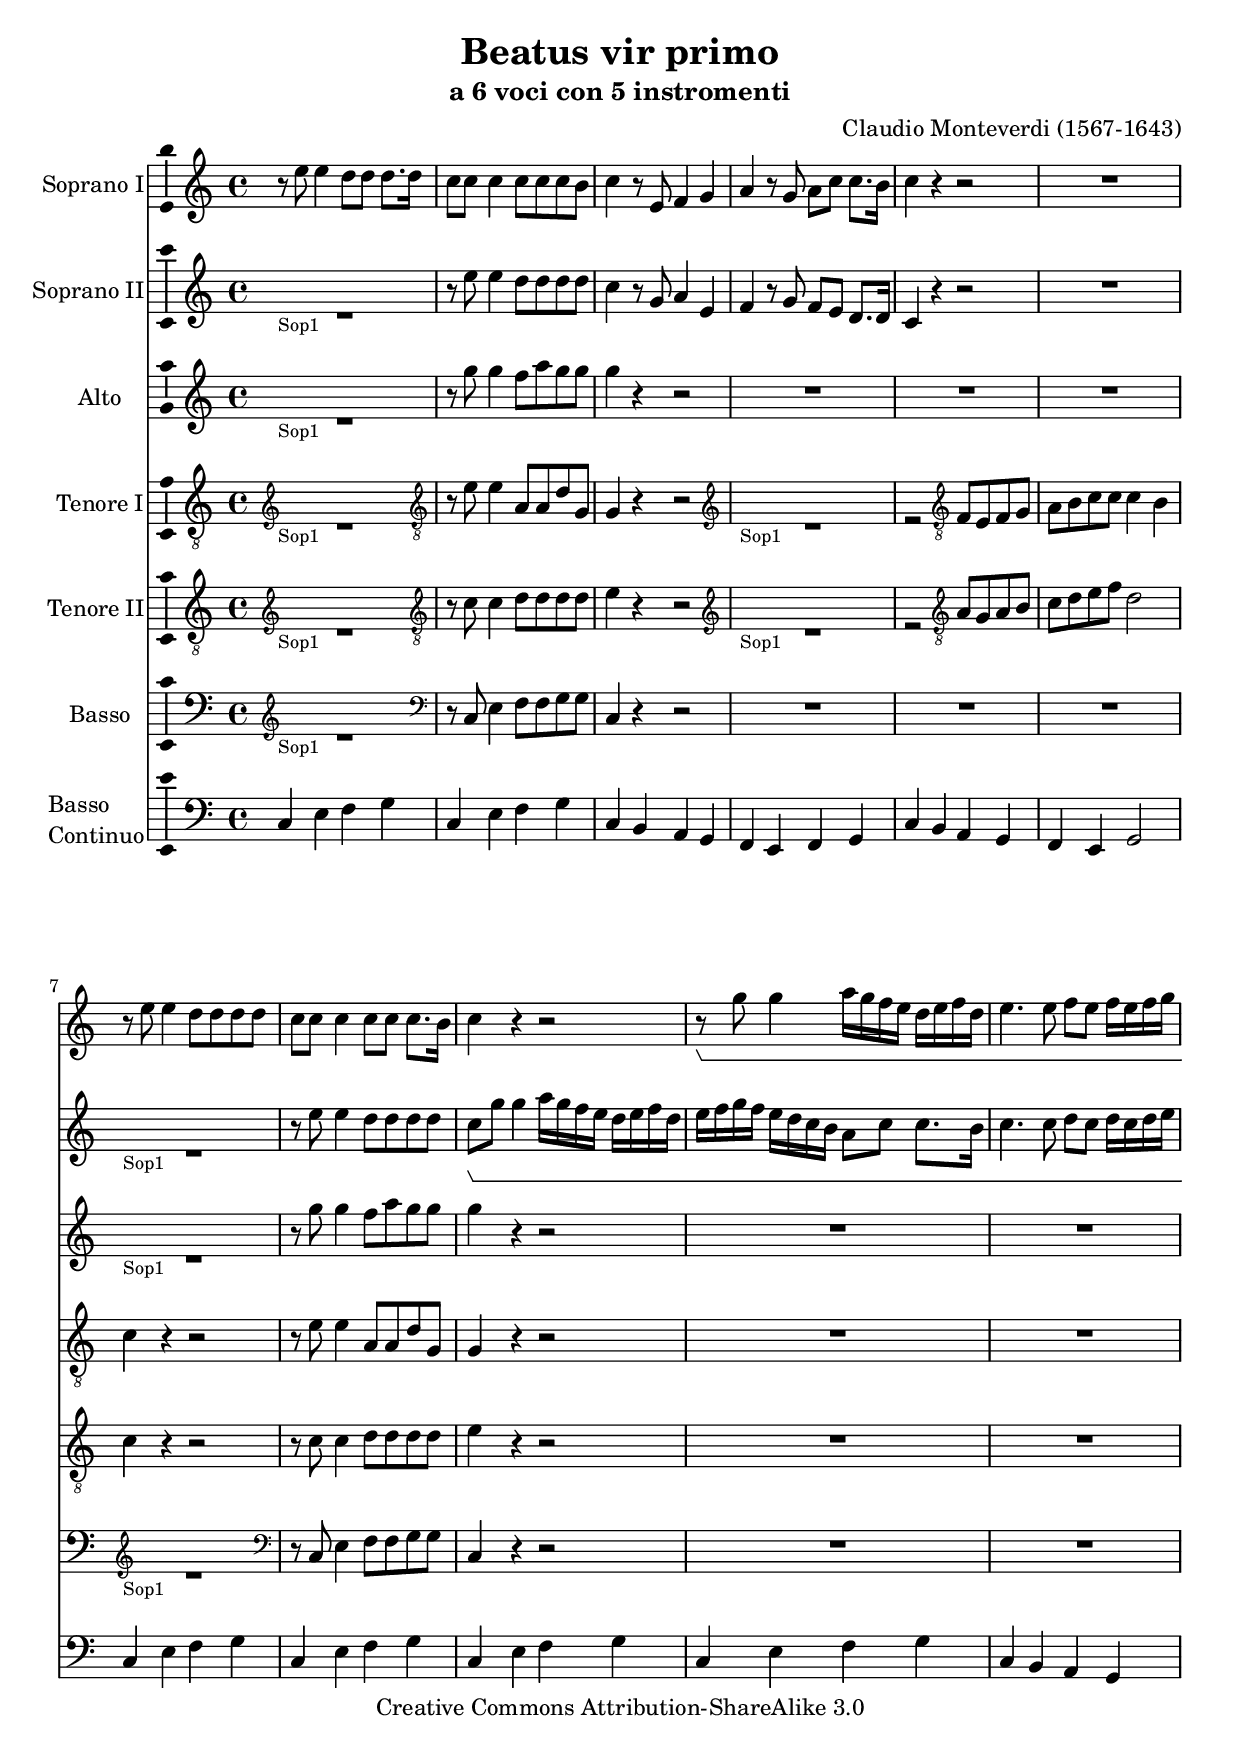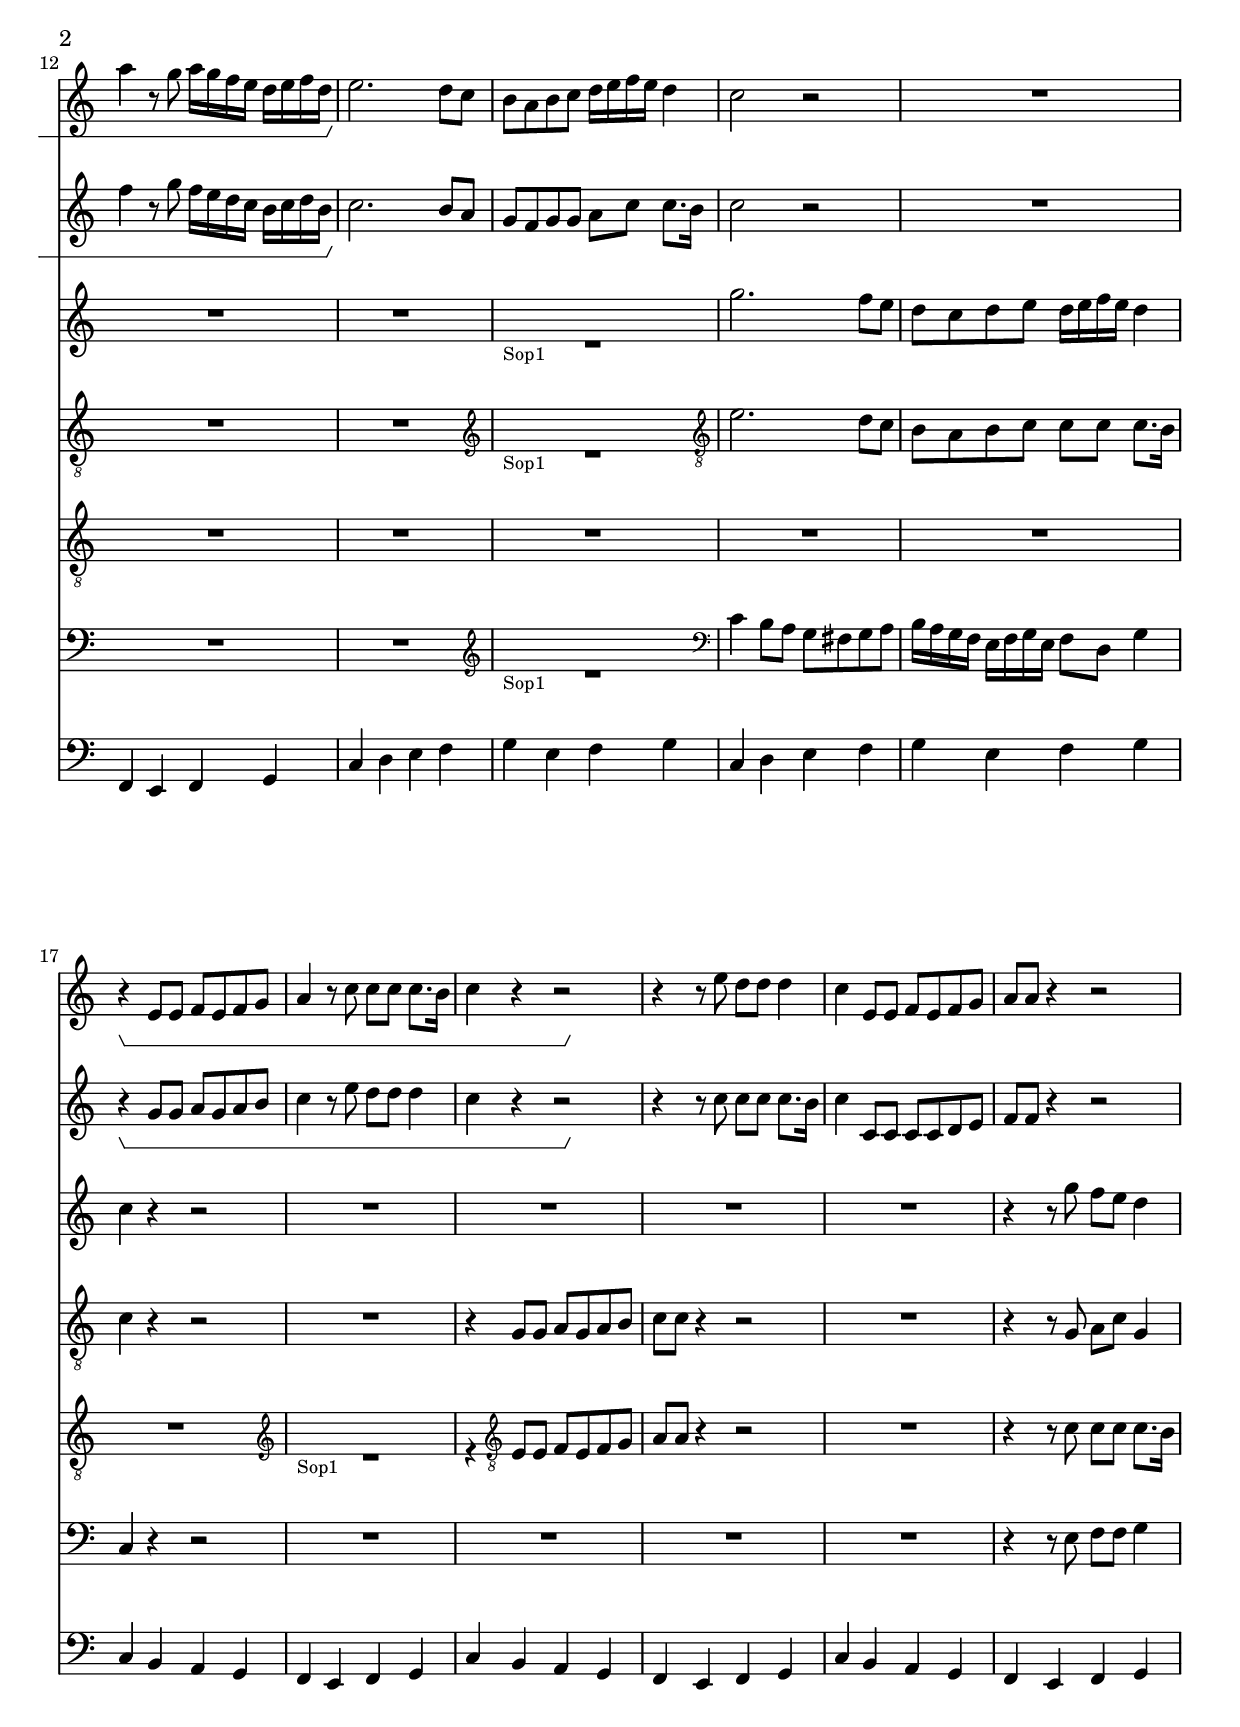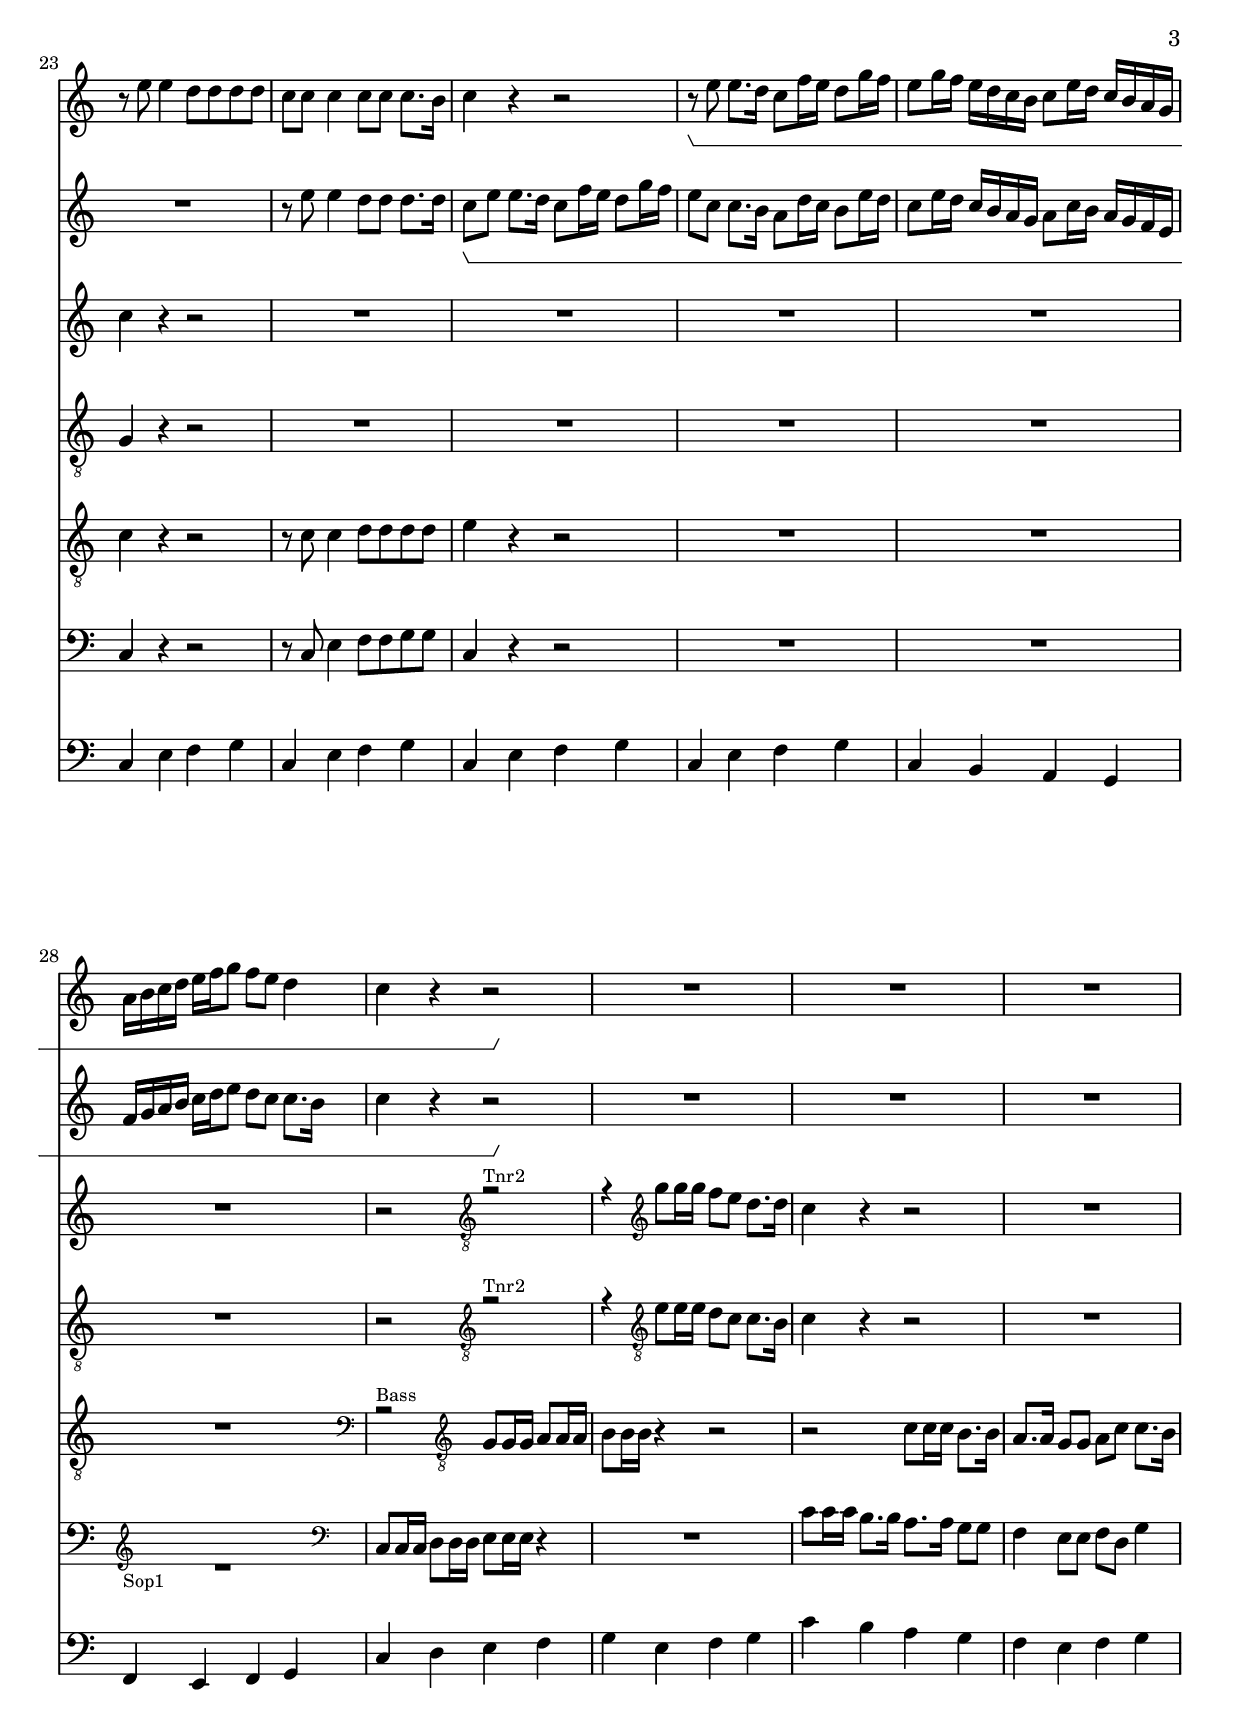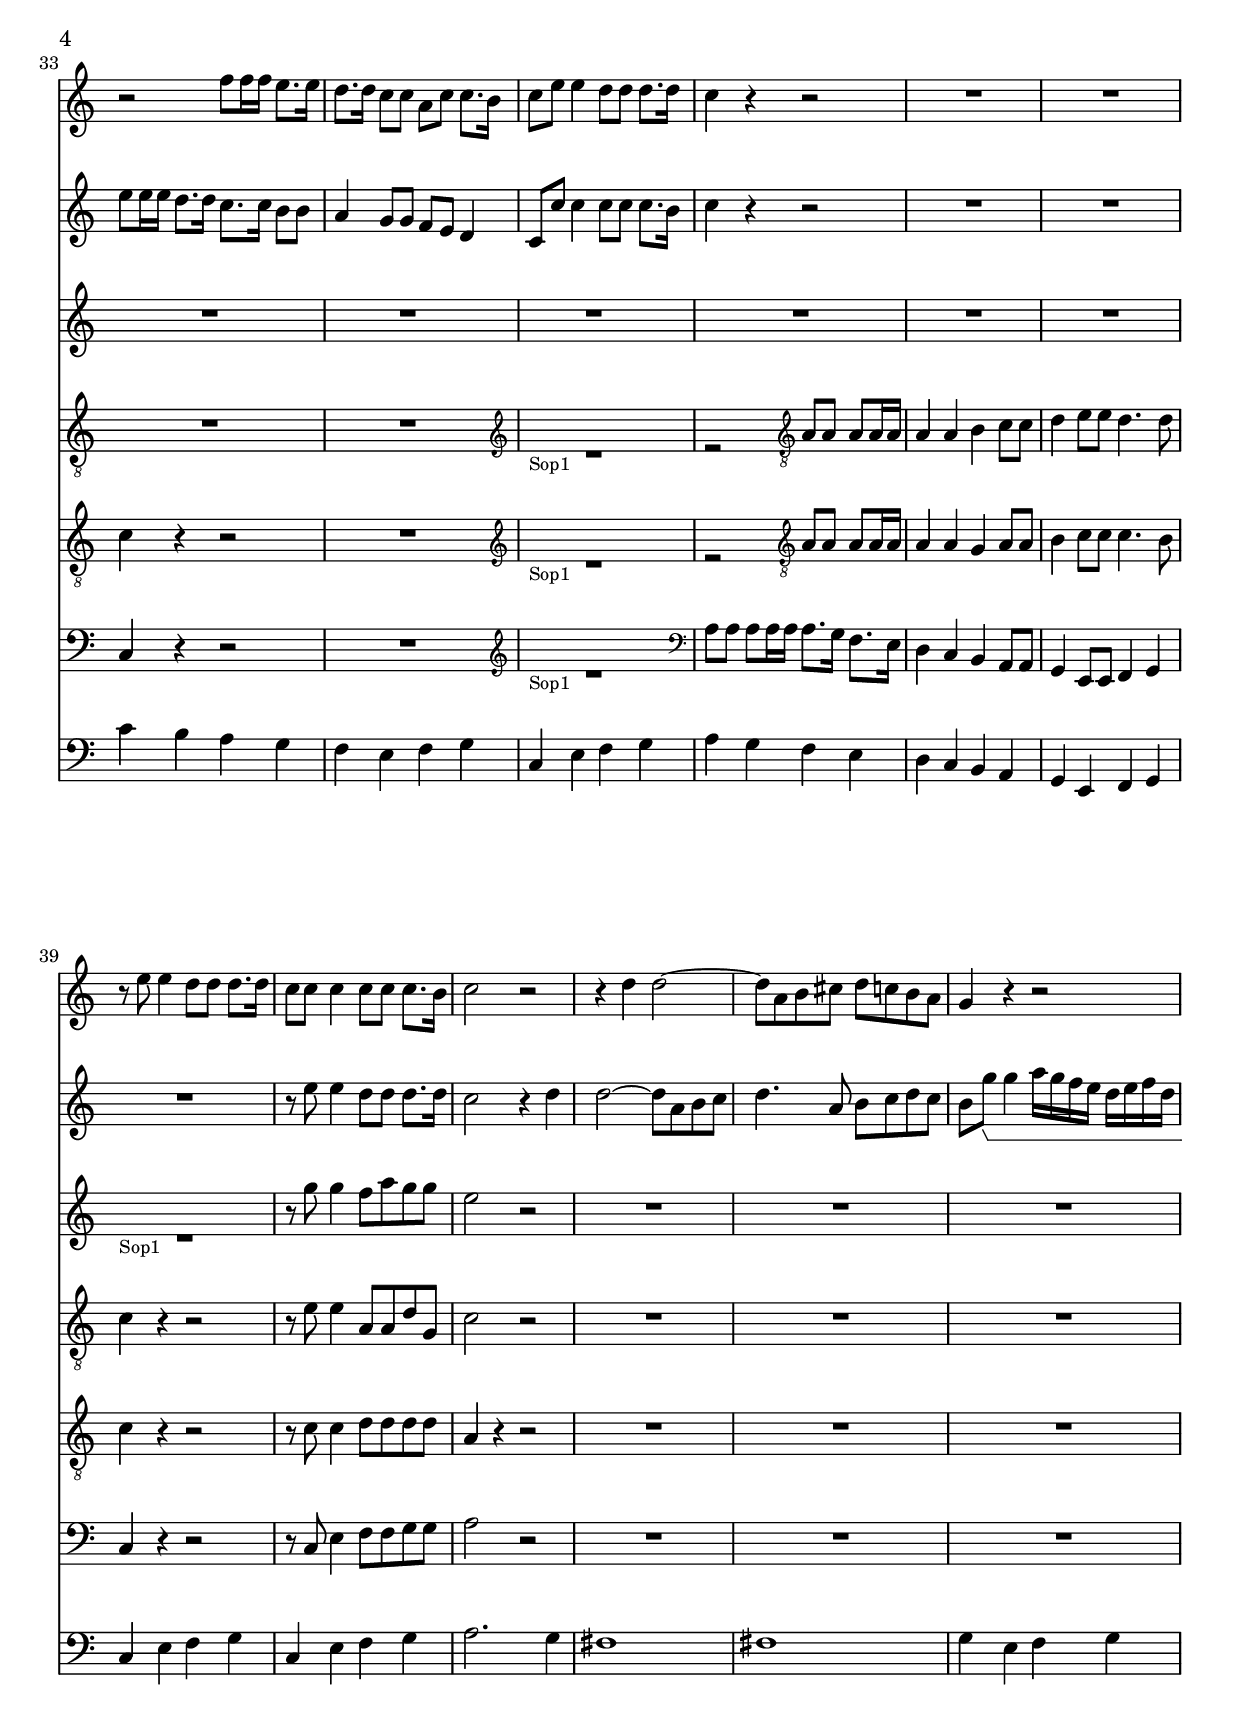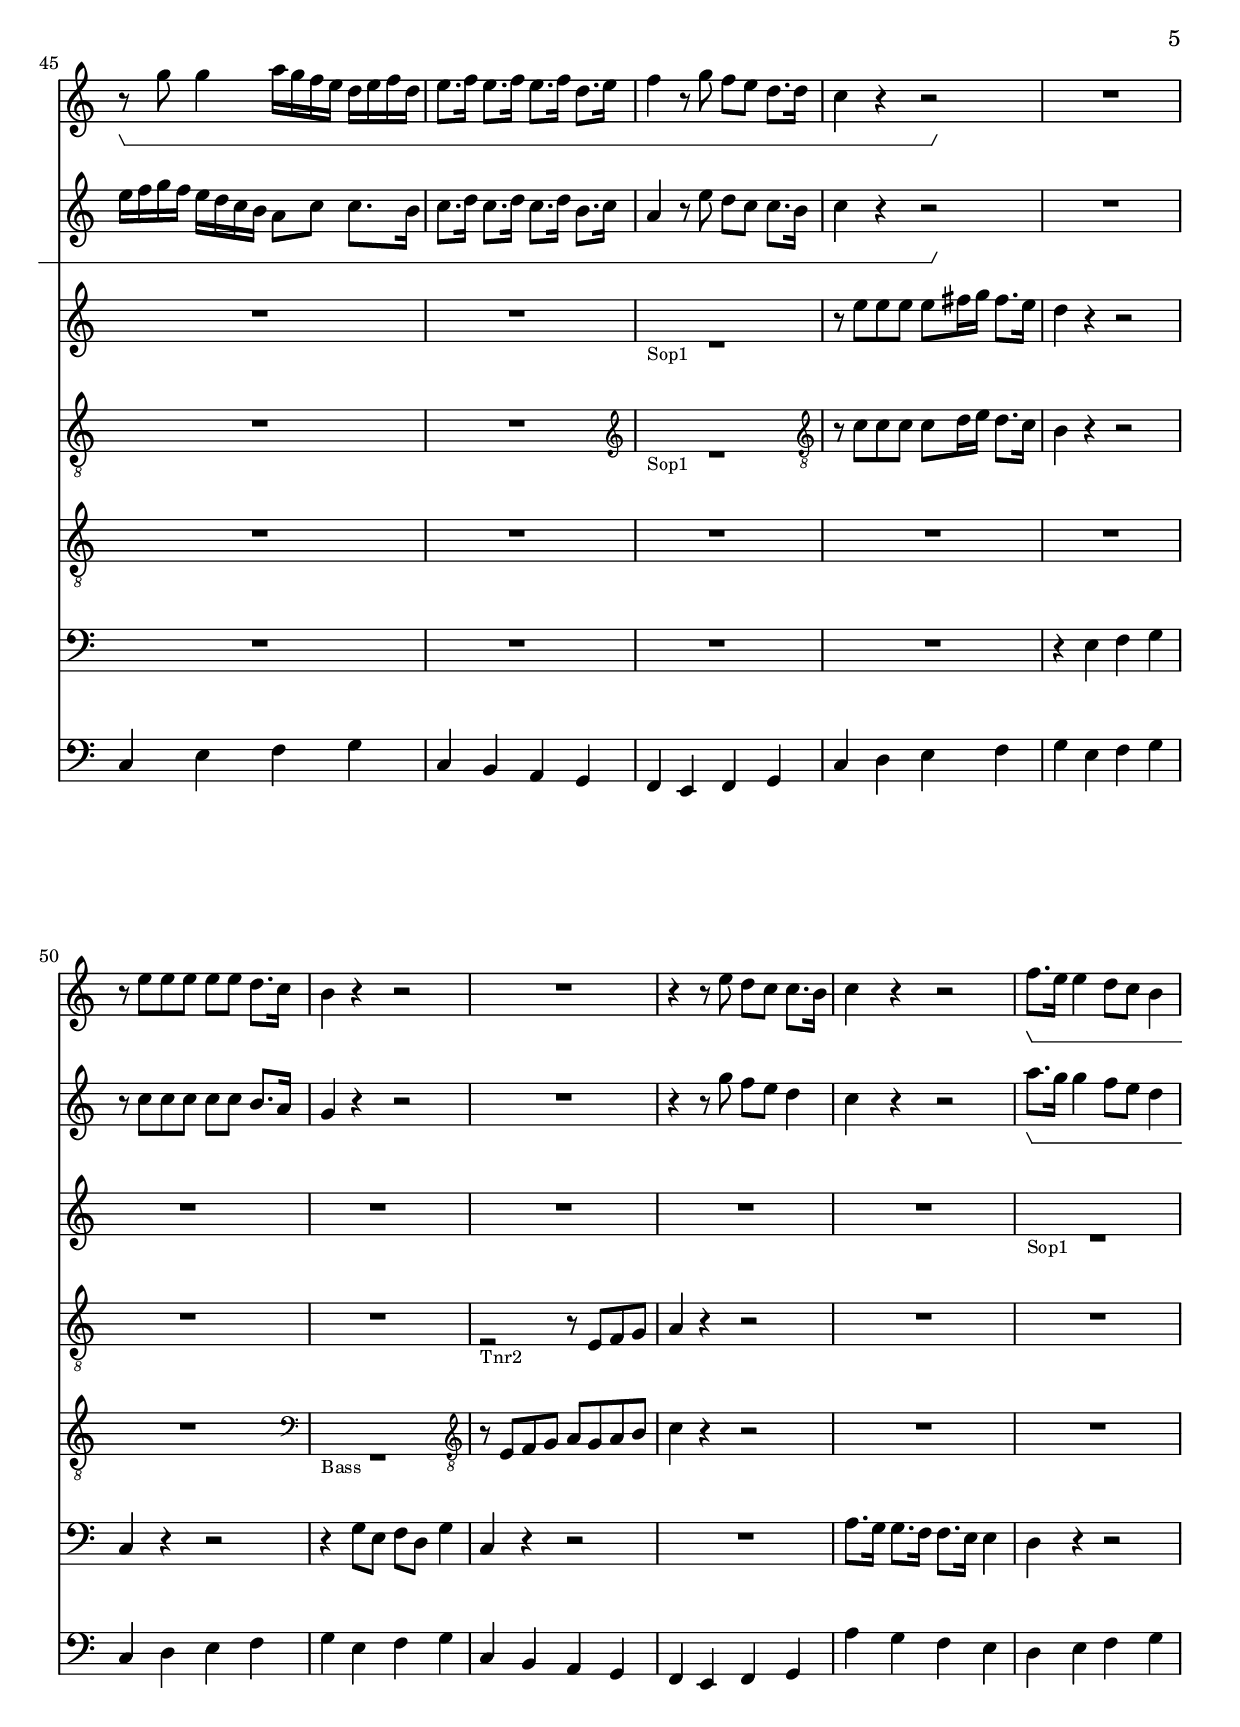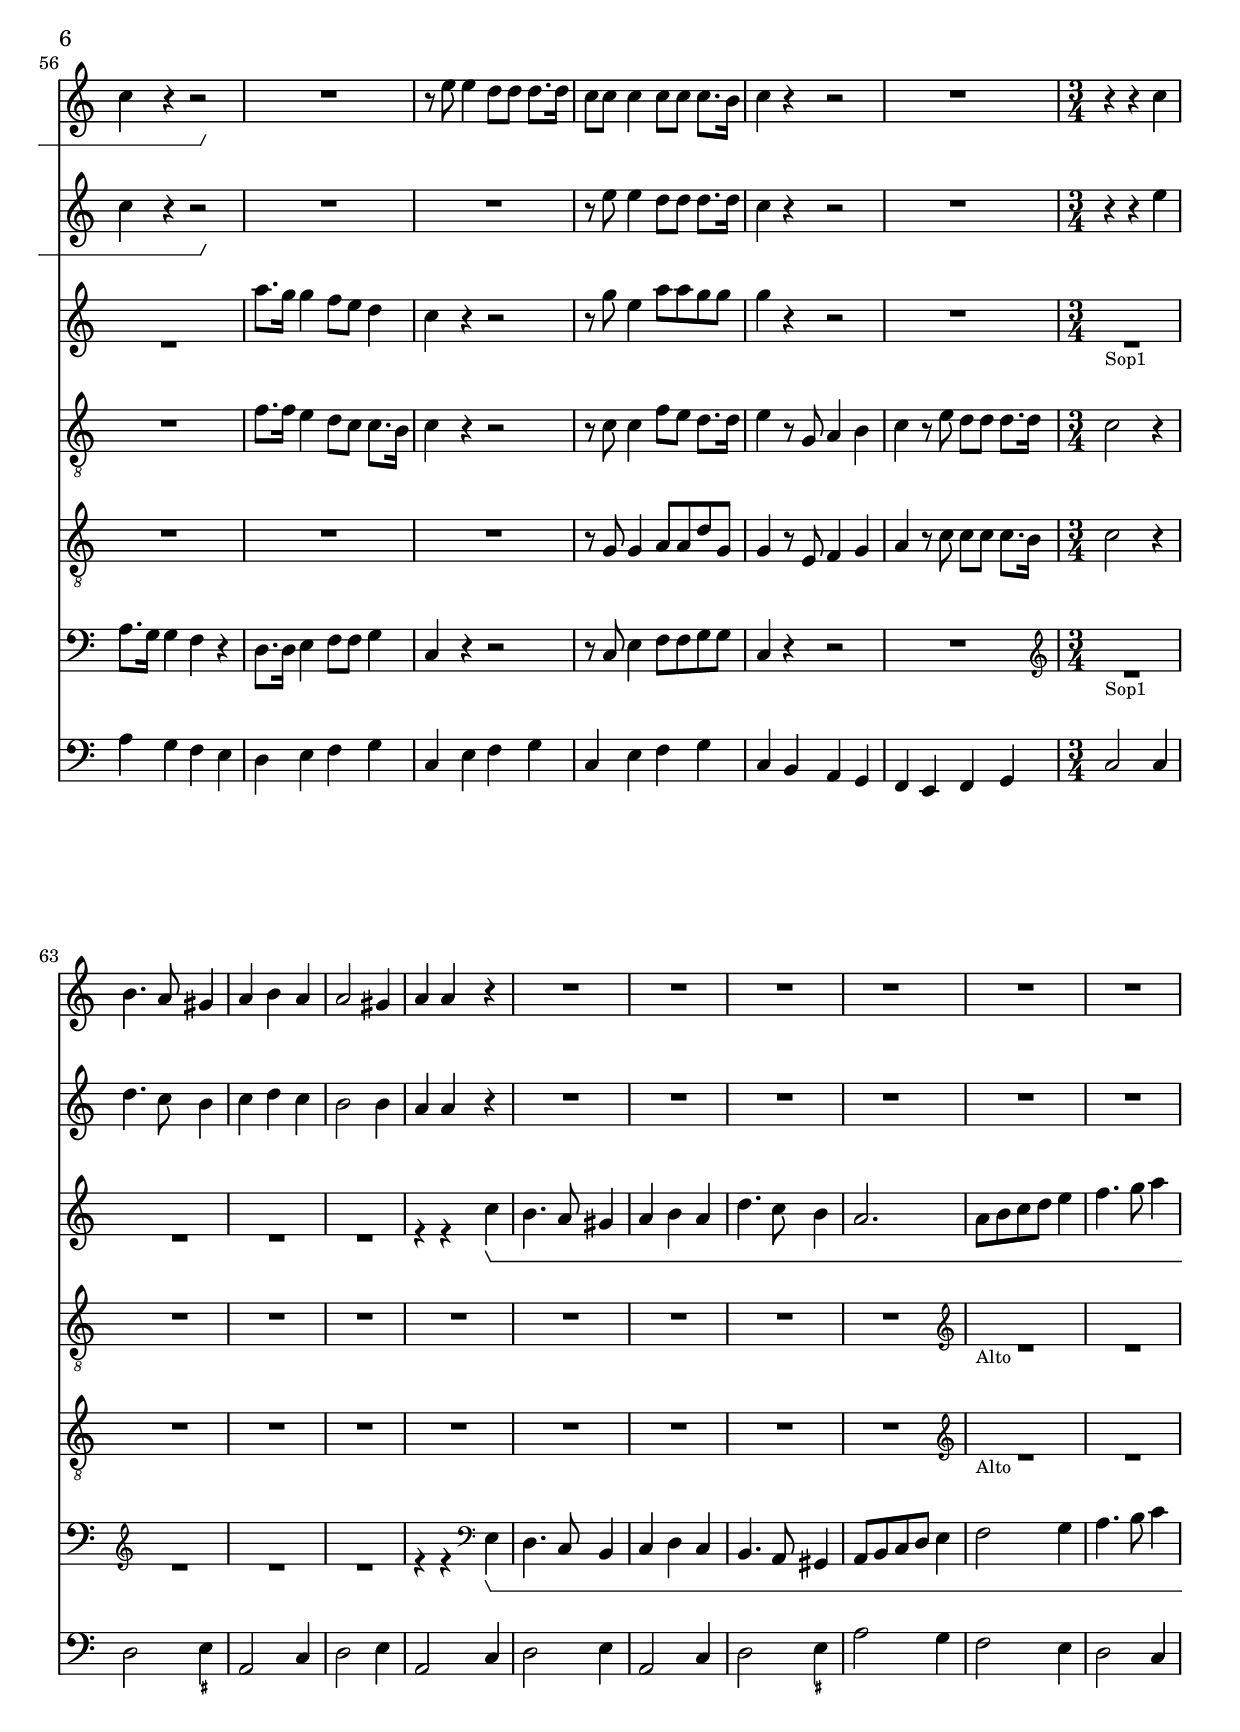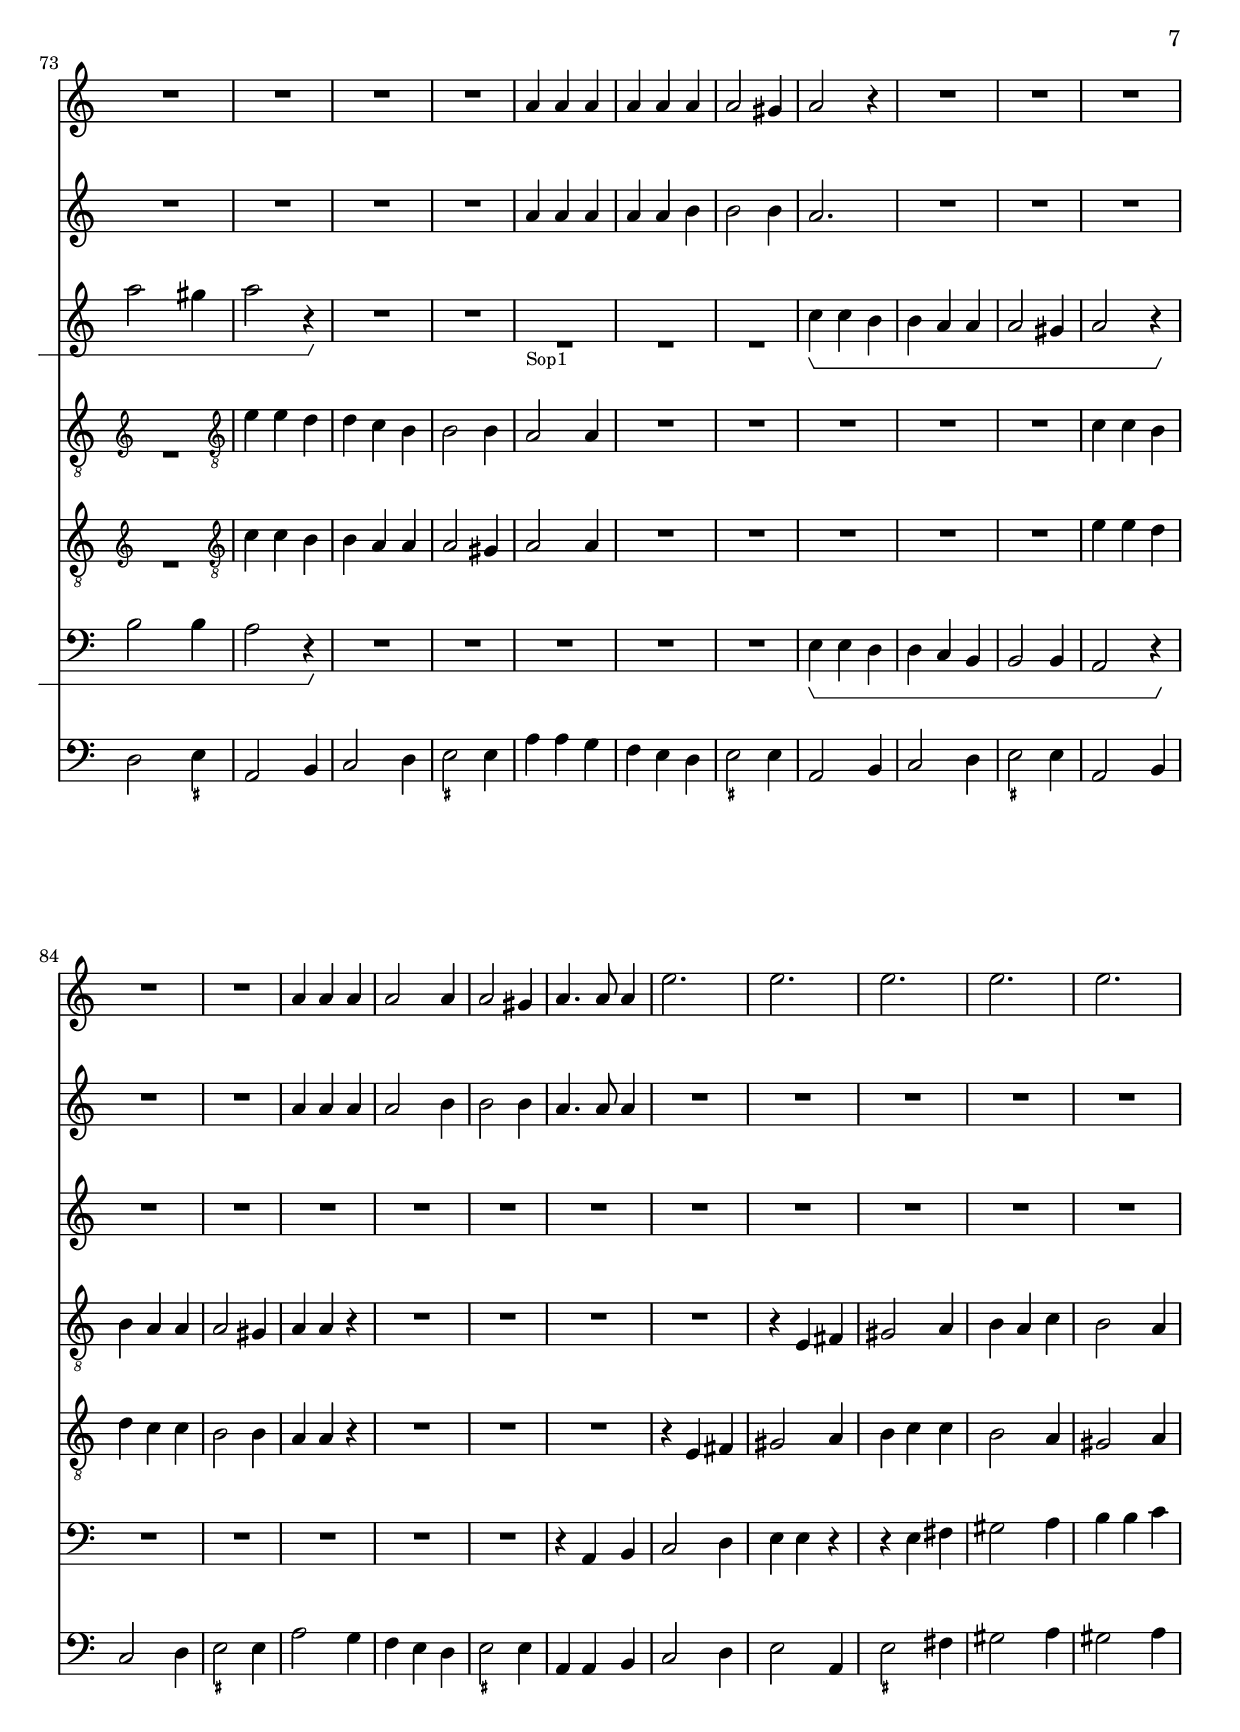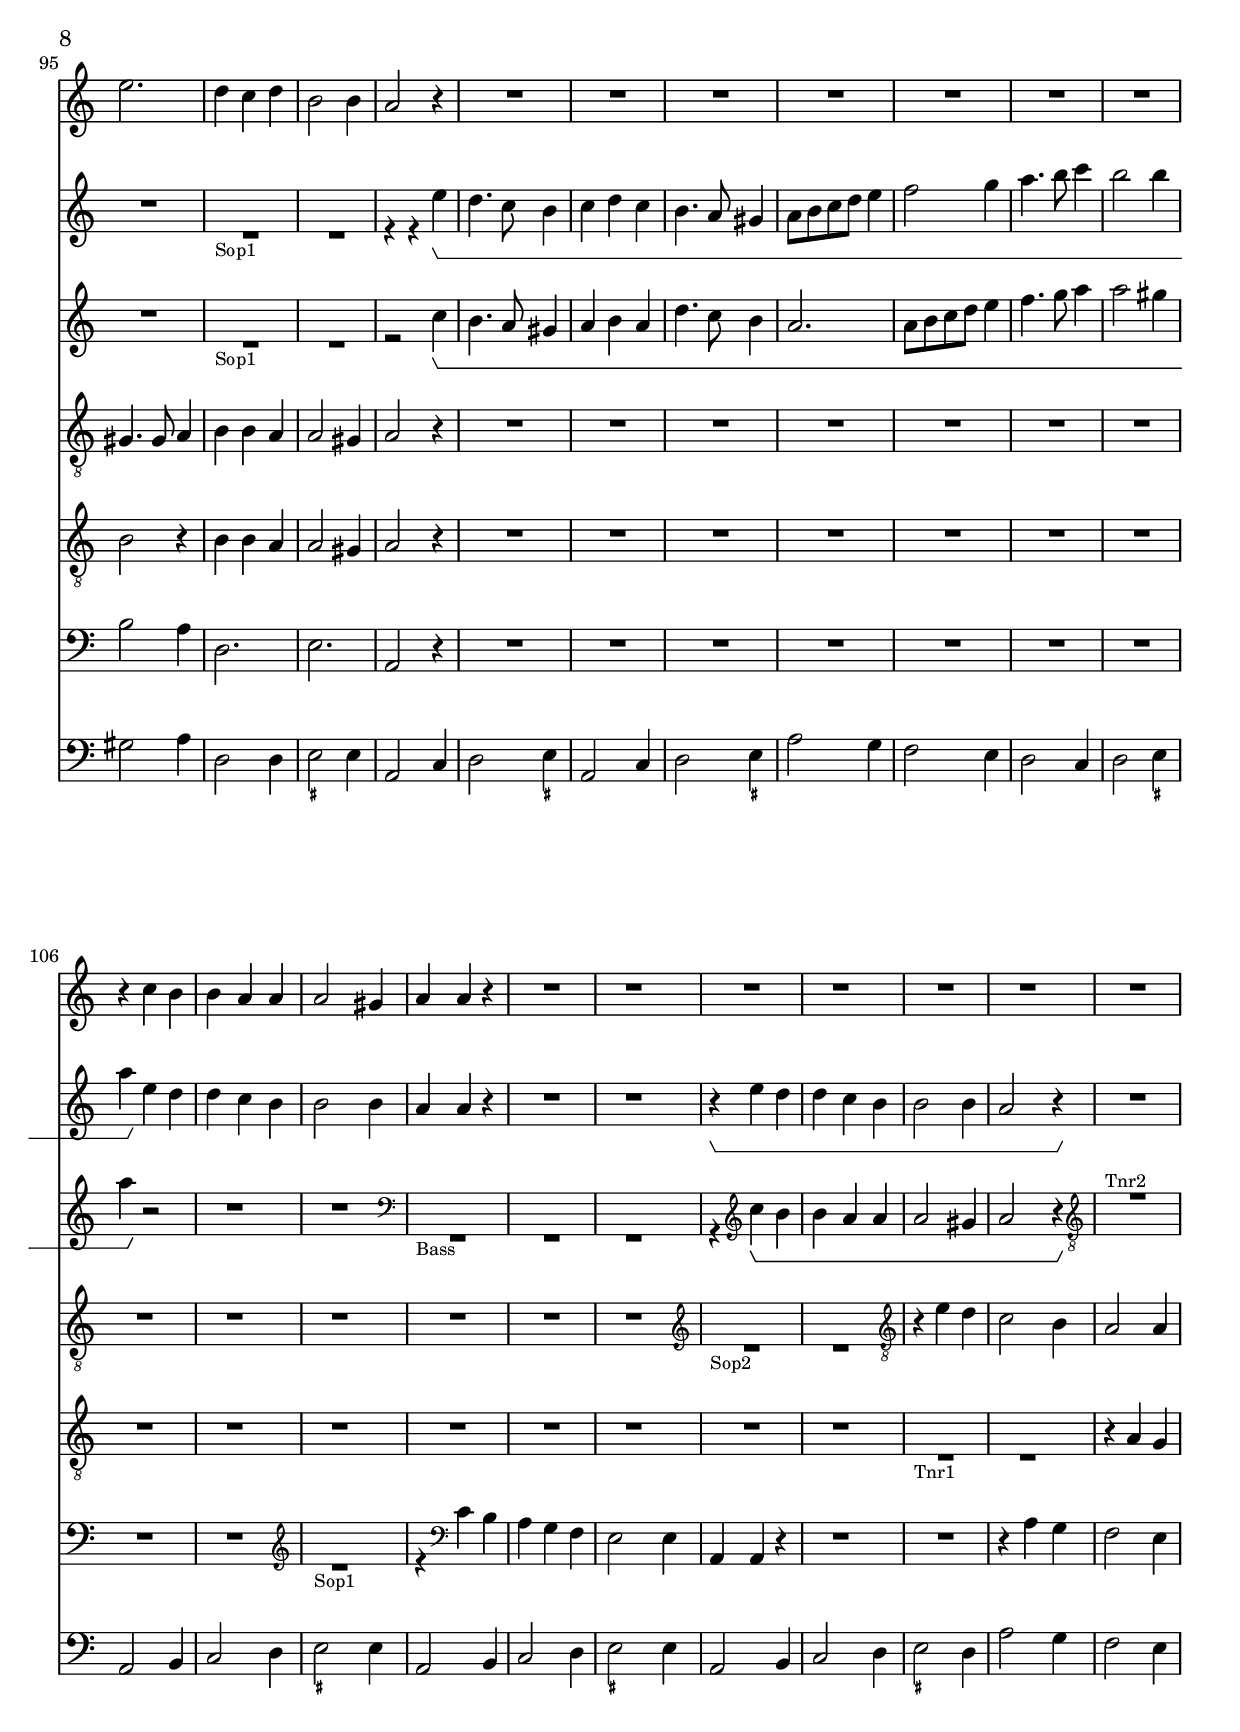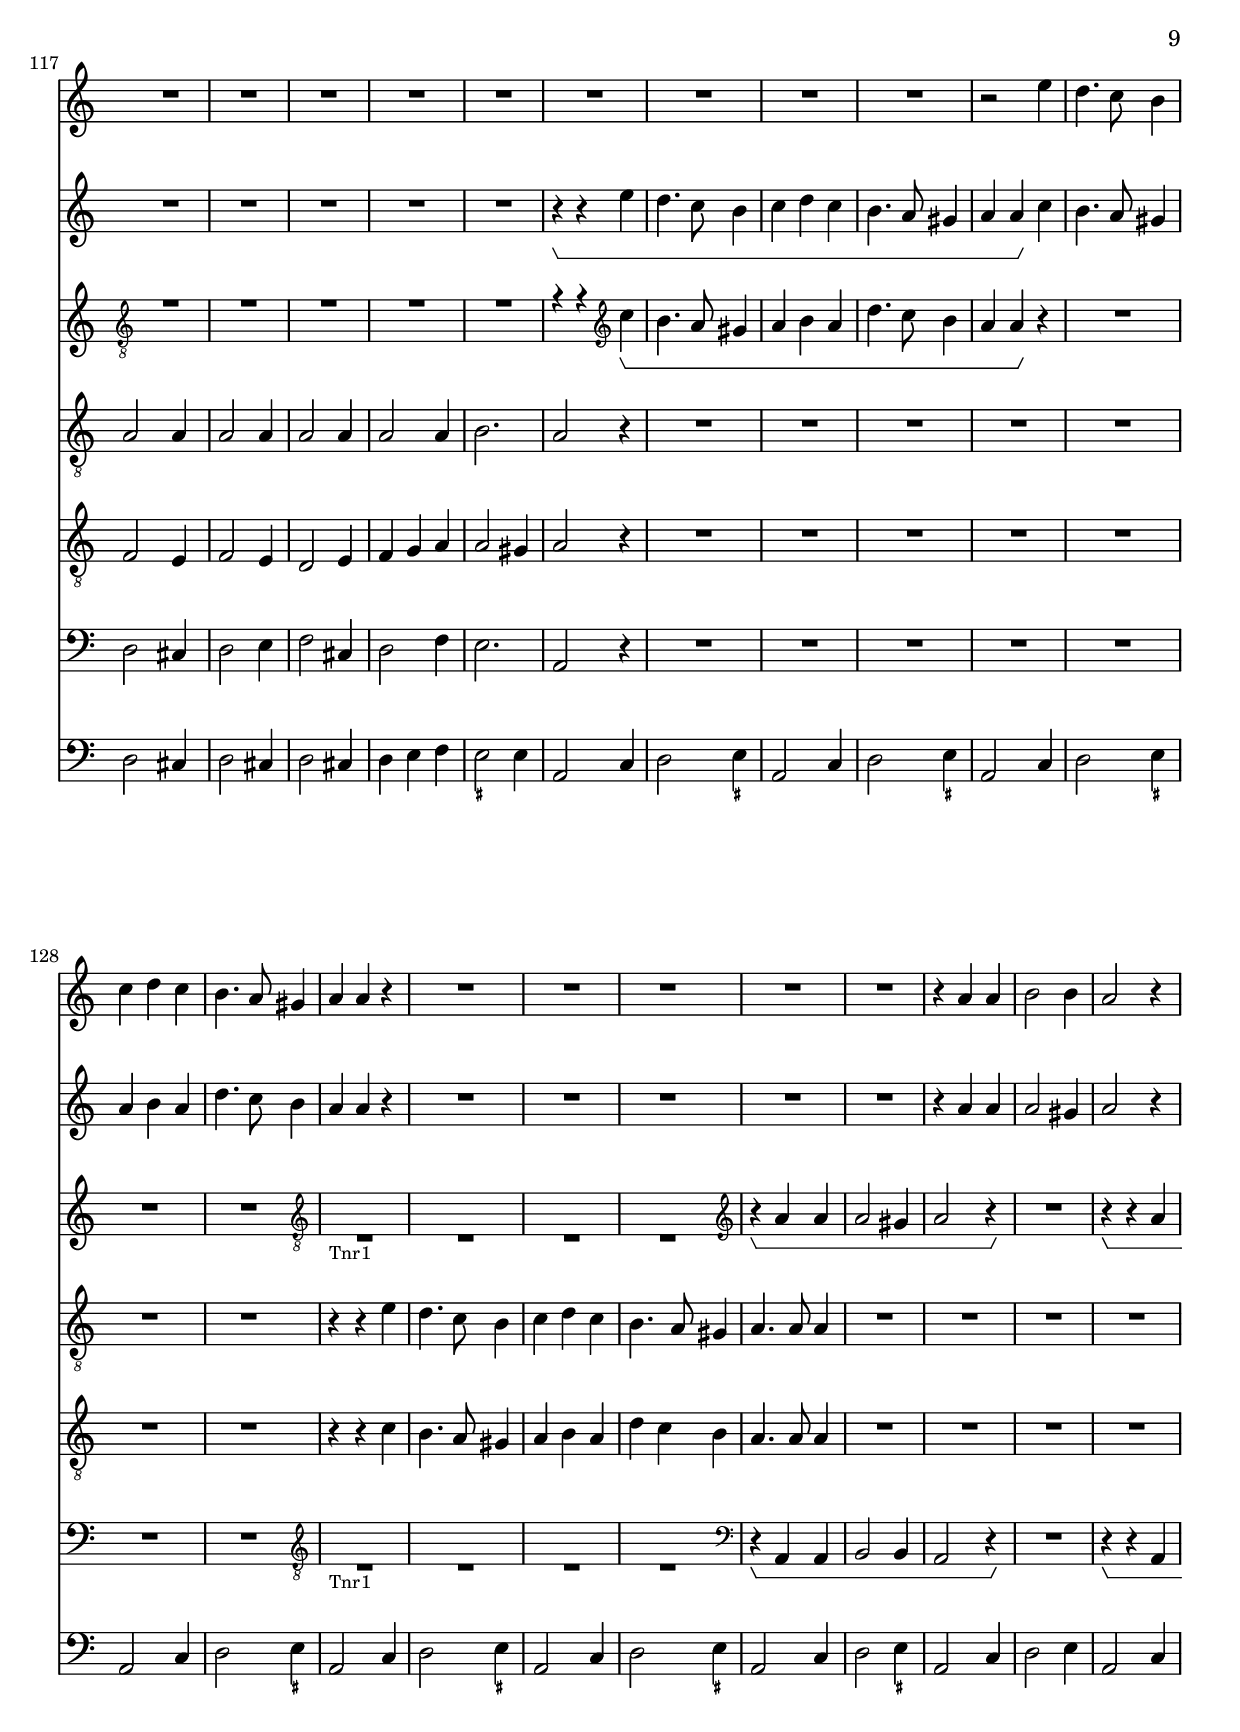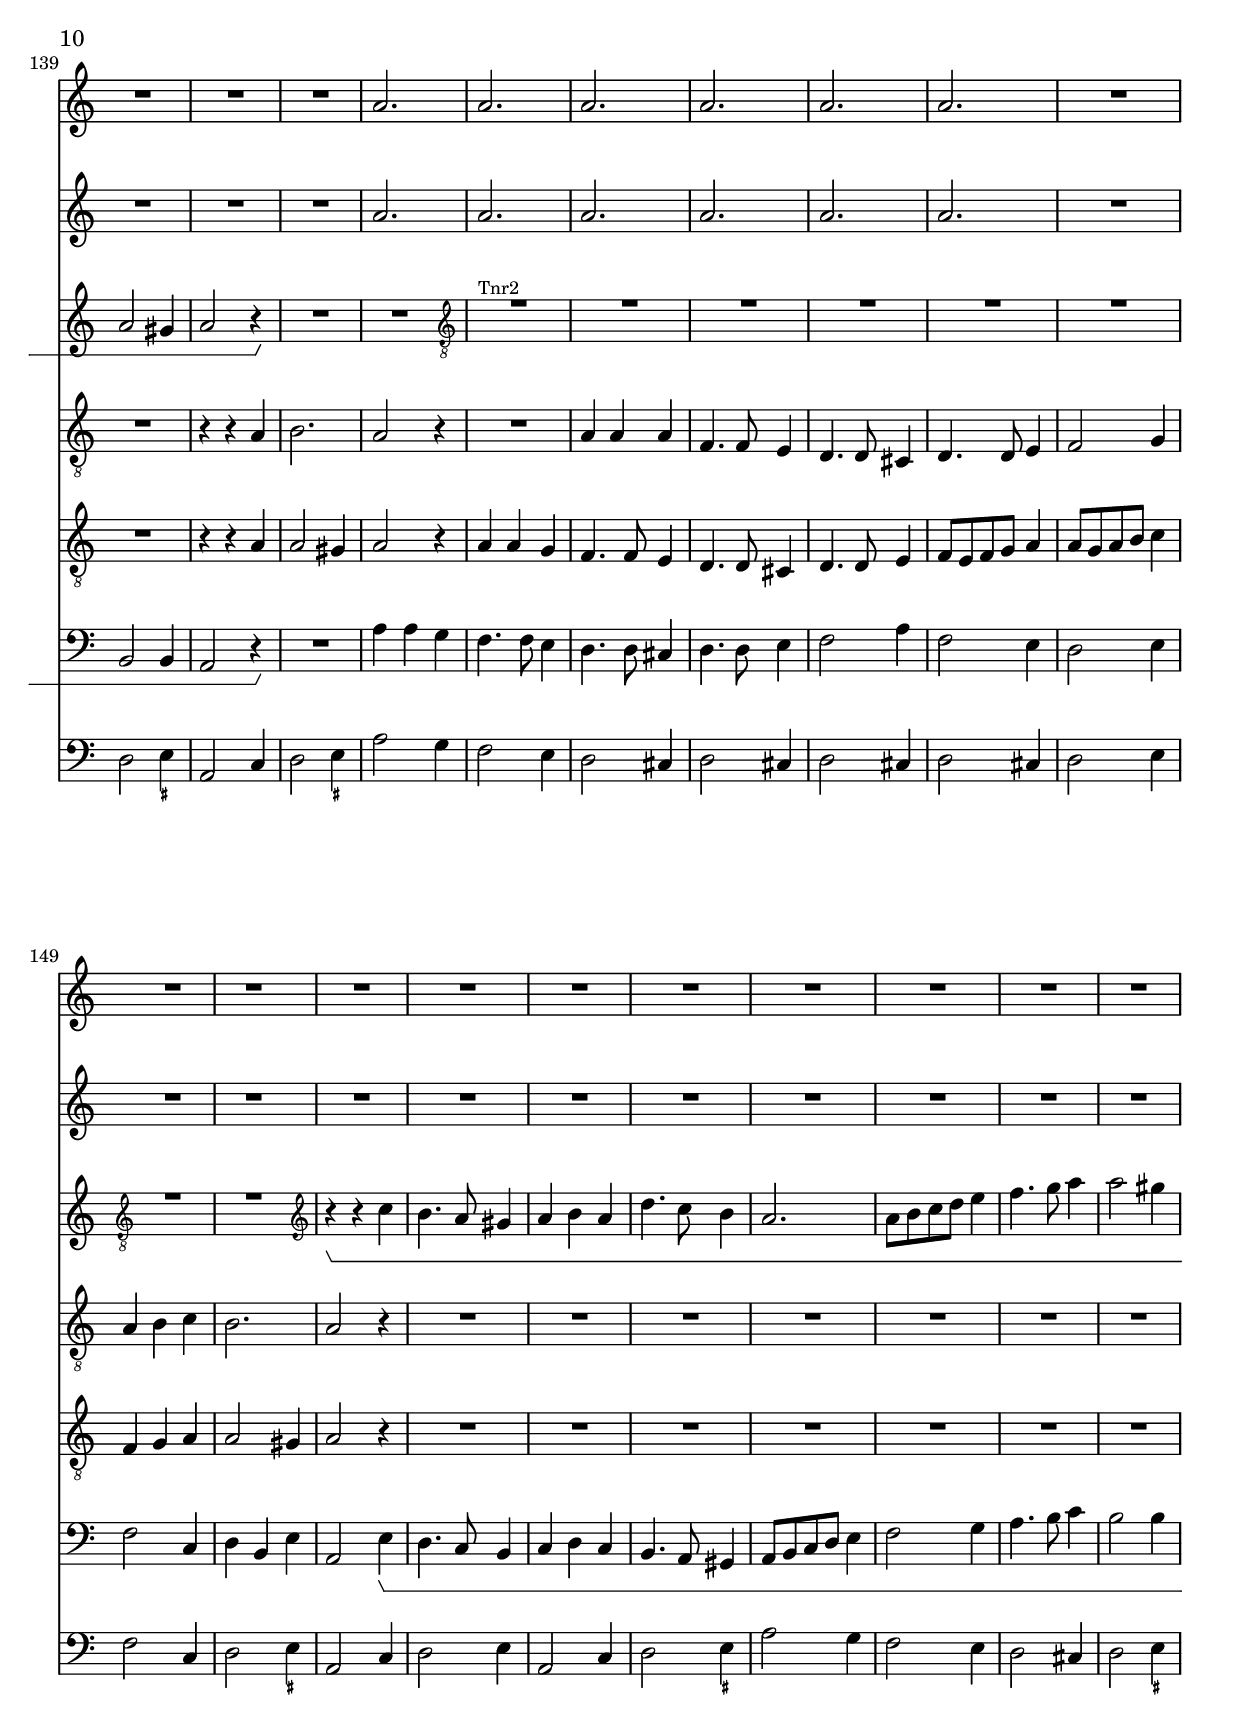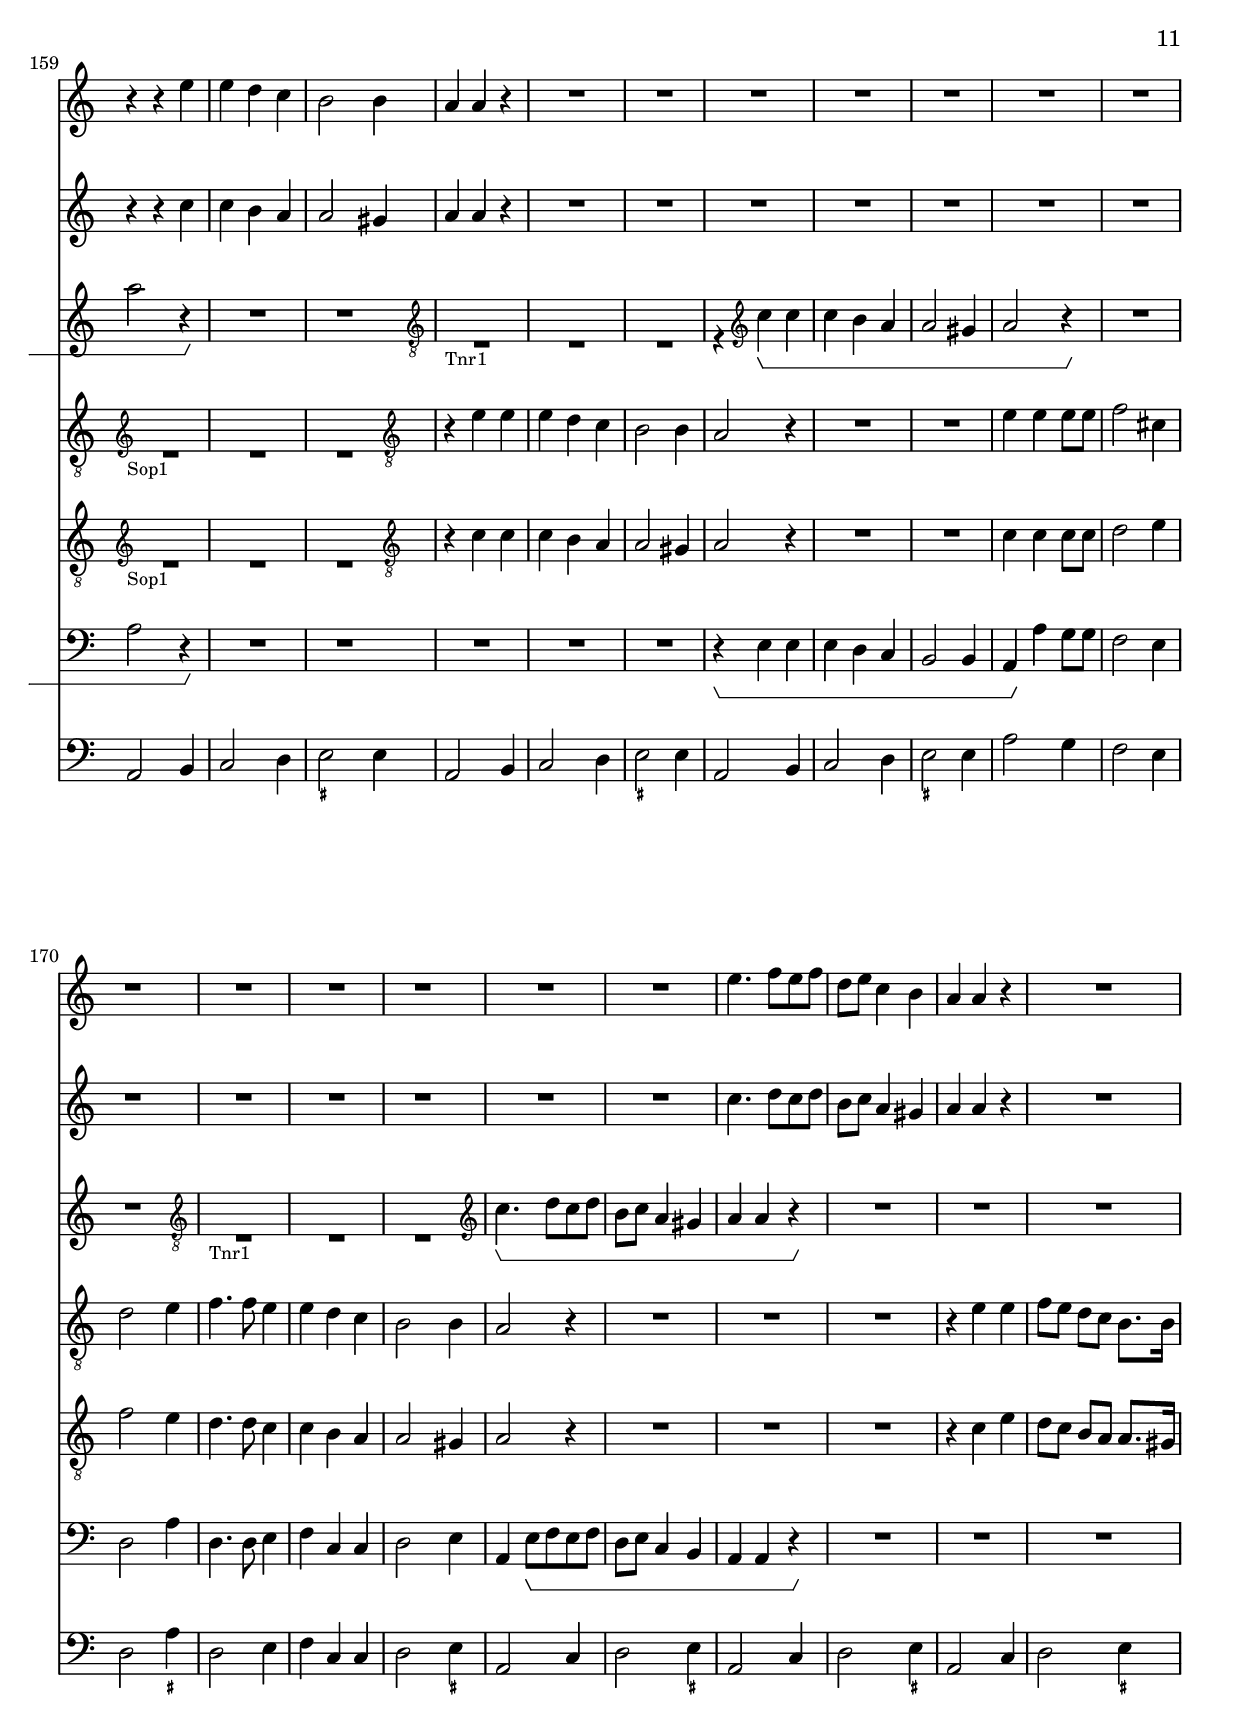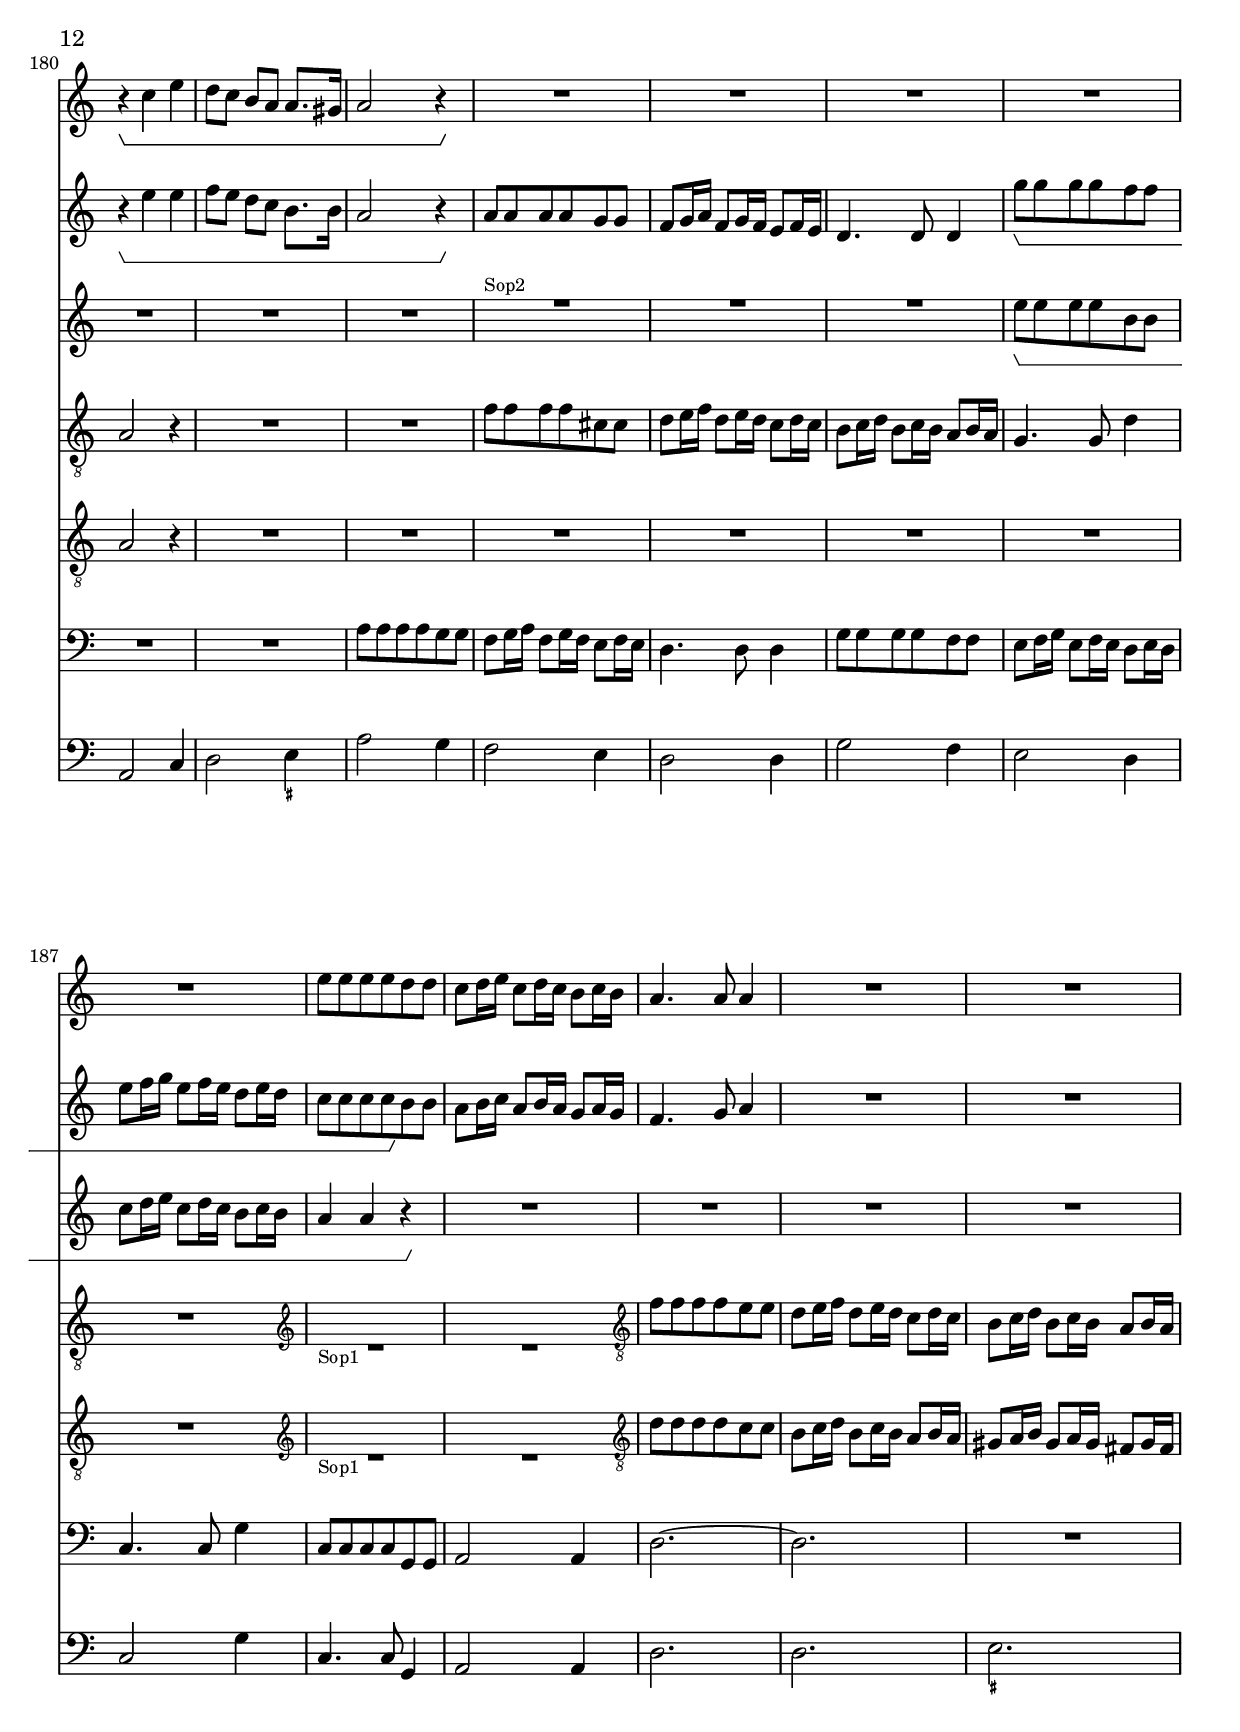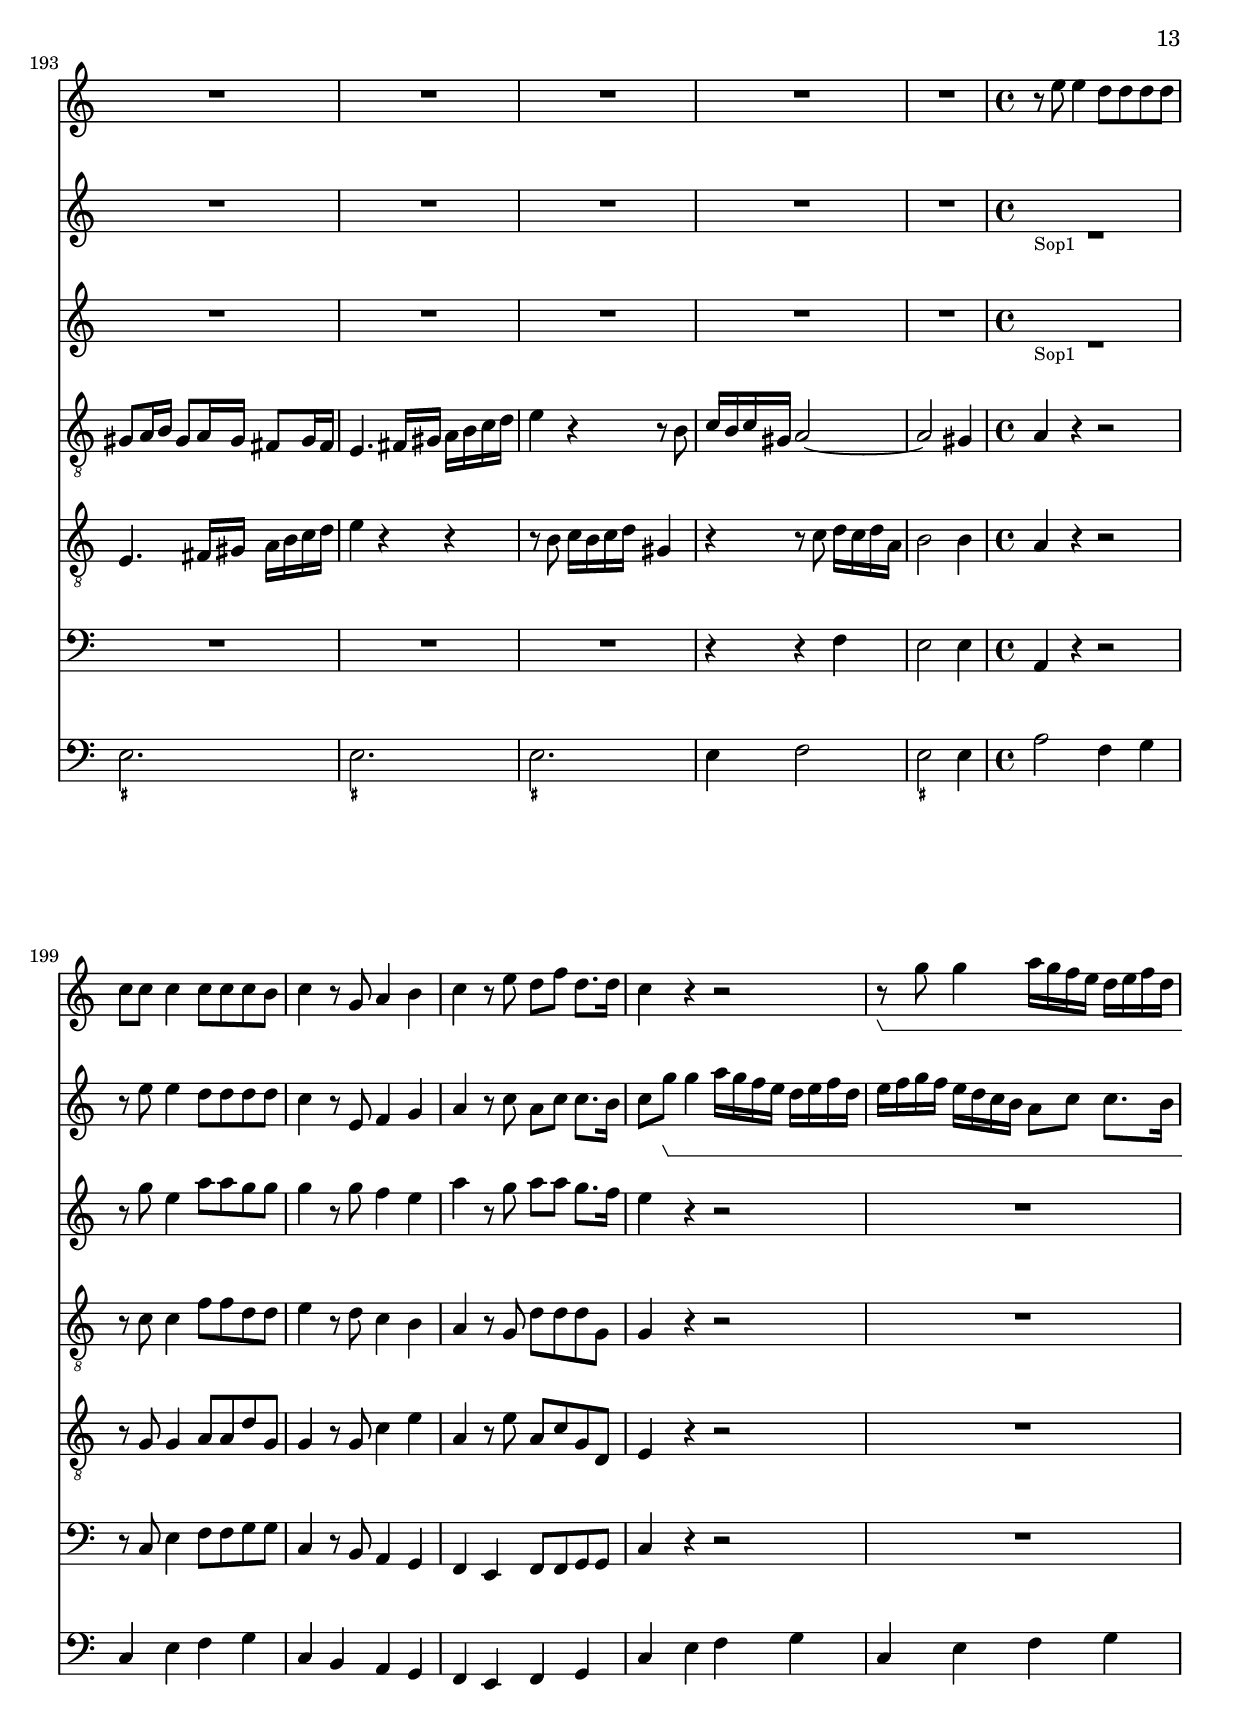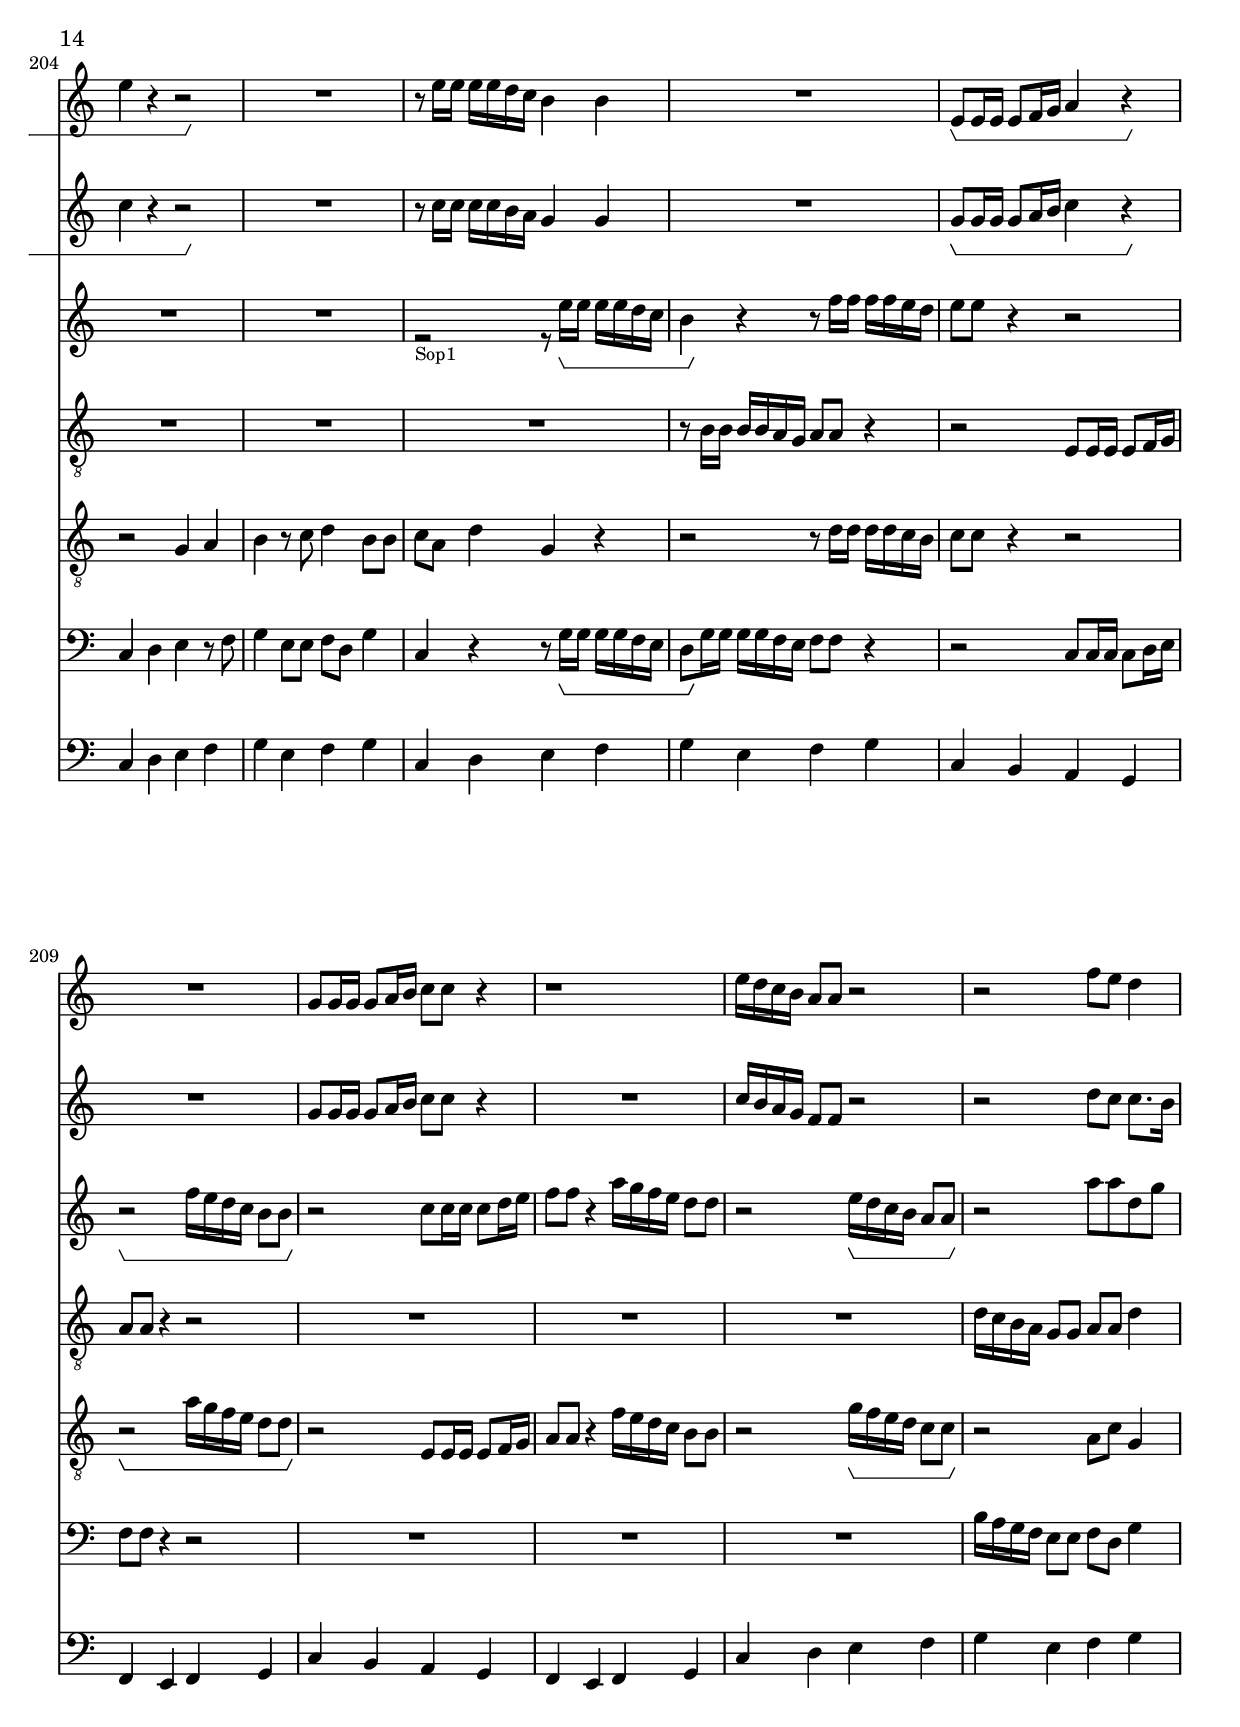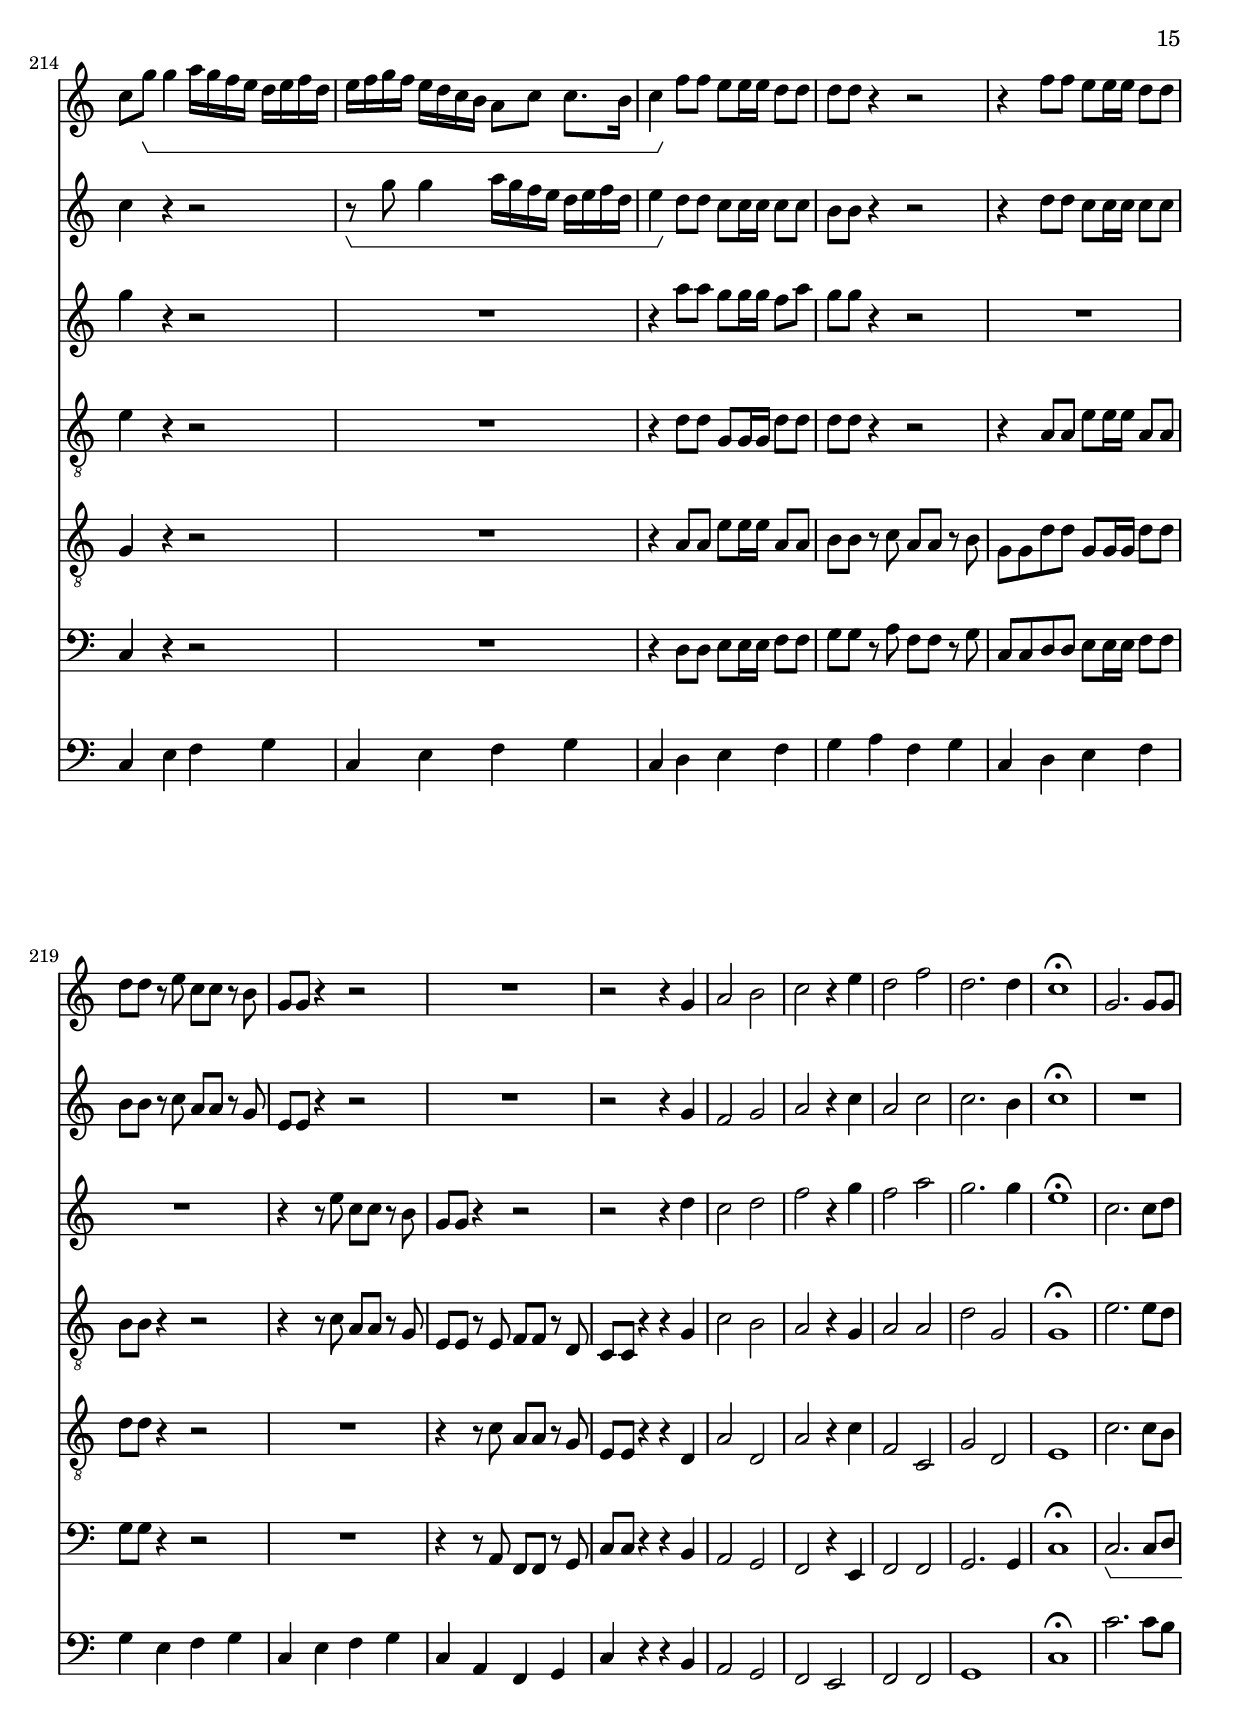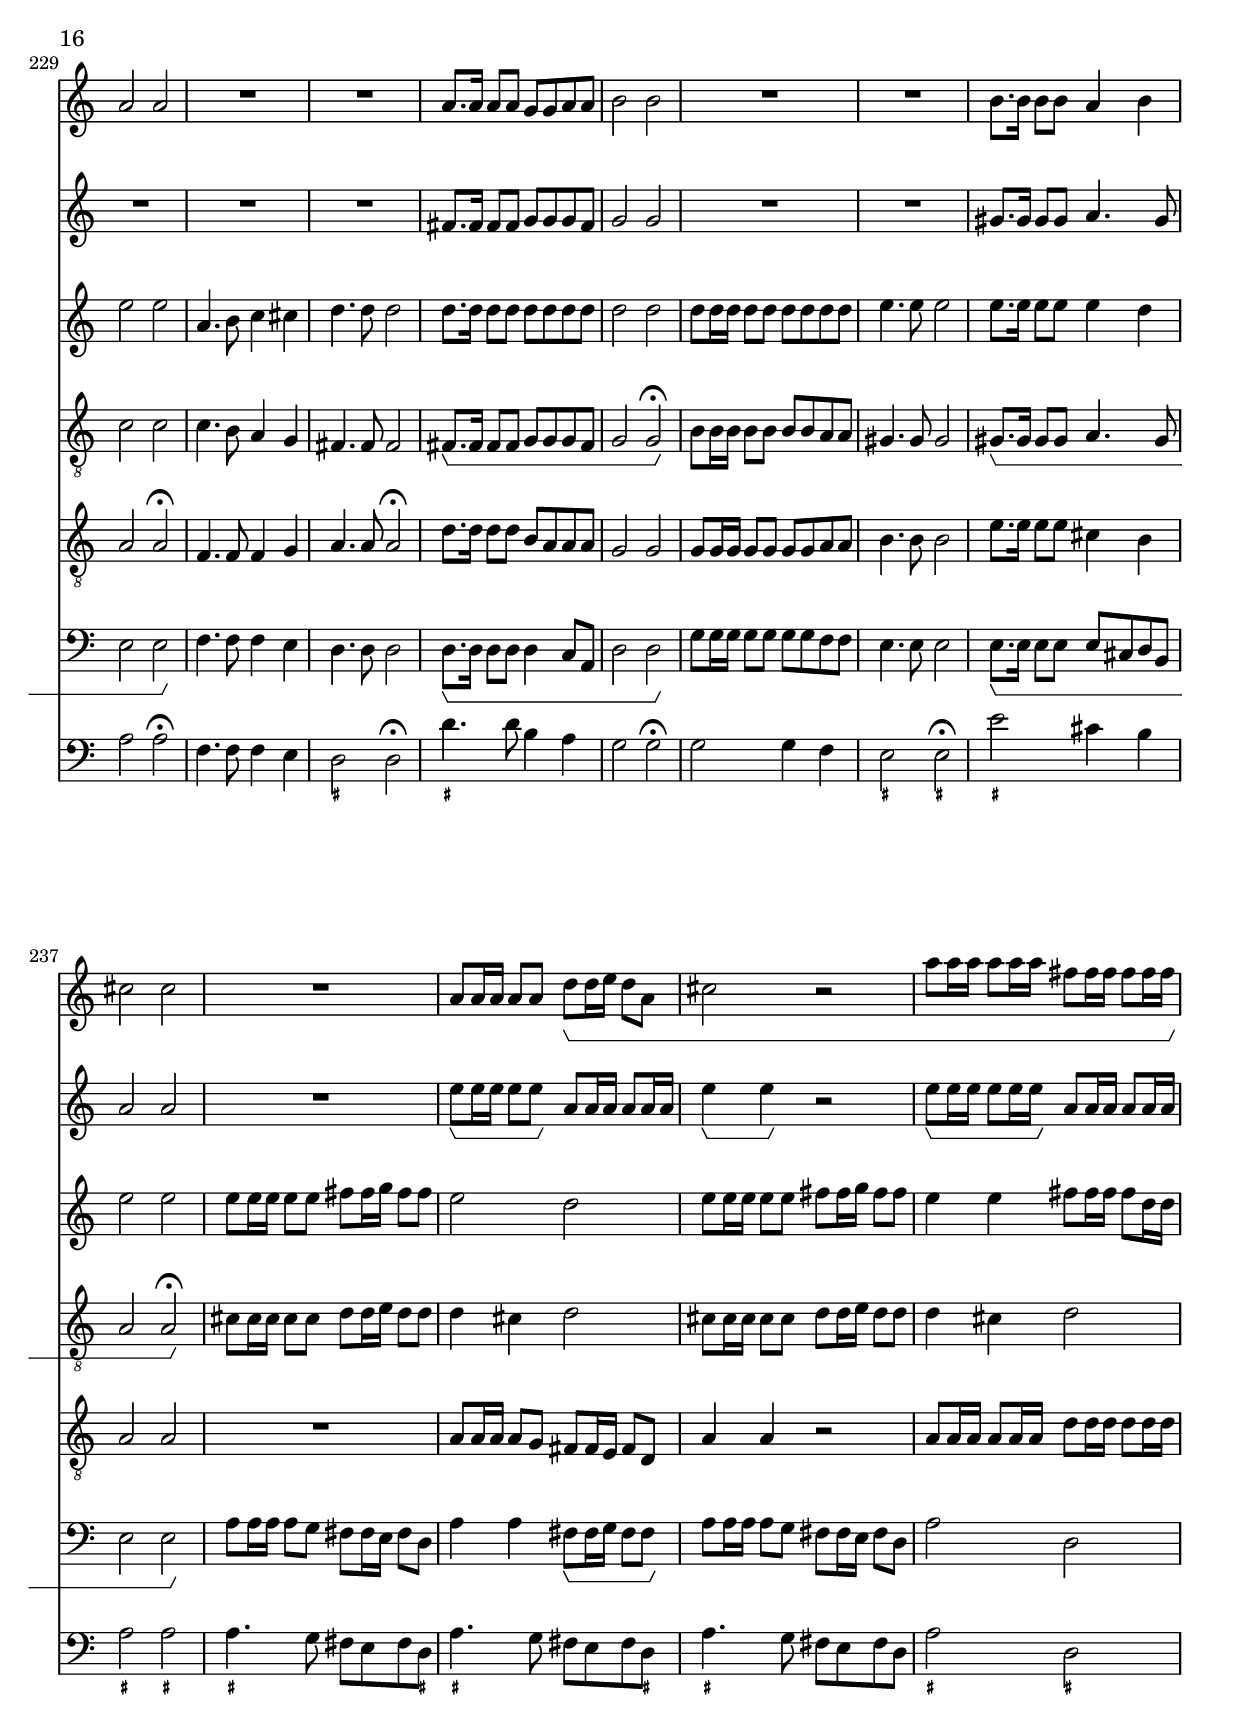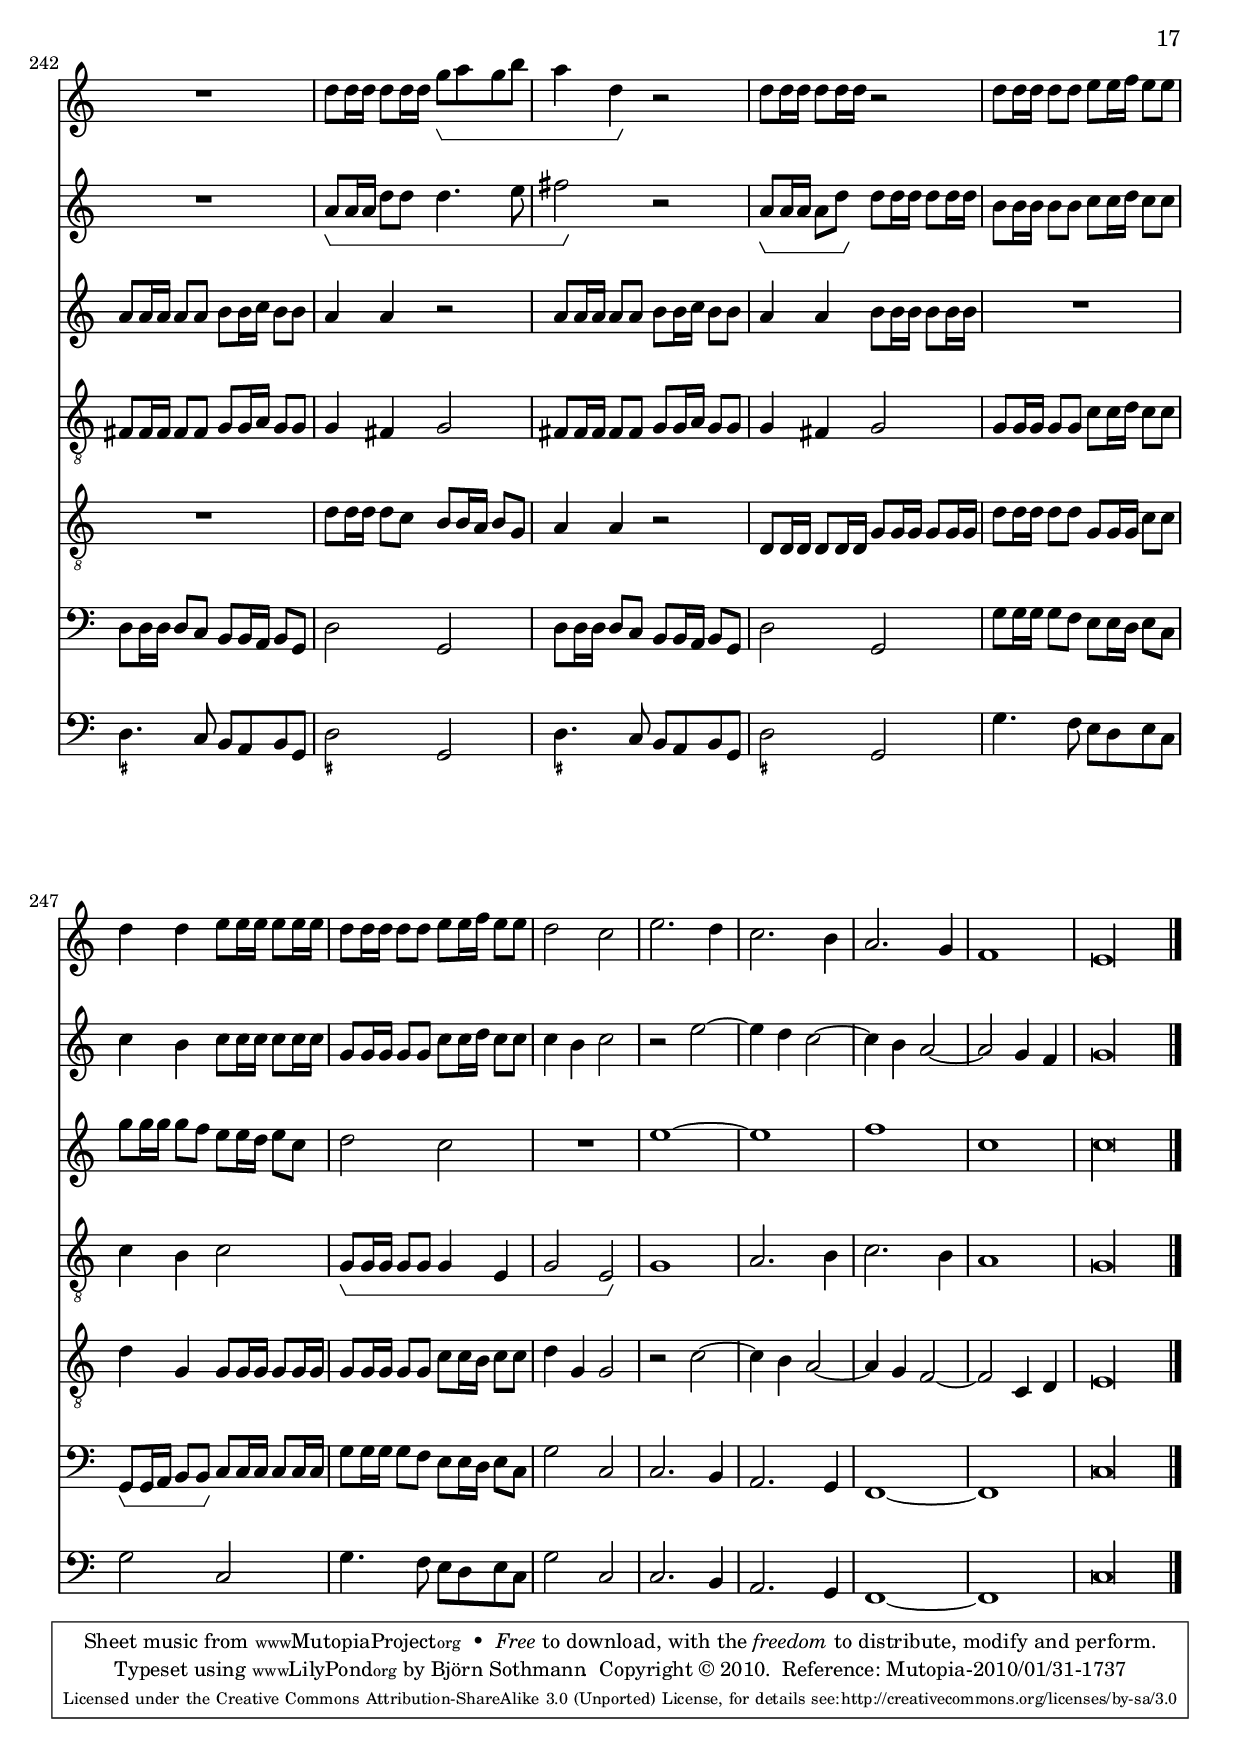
\version "2.12.2"
\version "2.12.2"

\layout {
    \context { \Score
        skipBars = ##t
    }
}

\header {
	title = "Beatus vir primo"
	subtitle = "a 6 voci con 5 instromenti"
	composer = "Claudio Monteverdi (1567-1643)"
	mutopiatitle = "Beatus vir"
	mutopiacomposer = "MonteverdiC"
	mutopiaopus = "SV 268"
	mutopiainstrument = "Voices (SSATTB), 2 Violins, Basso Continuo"
	date = "1641"
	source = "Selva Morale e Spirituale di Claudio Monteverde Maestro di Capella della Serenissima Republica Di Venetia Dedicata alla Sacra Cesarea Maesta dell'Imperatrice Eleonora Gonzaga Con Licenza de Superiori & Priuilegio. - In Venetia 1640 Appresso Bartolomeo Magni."
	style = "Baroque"
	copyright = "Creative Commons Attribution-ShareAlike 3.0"
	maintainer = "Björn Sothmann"
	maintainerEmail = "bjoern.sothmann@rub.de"
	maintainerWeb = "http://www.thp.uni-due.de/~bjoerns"
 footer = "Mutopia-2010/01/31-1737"
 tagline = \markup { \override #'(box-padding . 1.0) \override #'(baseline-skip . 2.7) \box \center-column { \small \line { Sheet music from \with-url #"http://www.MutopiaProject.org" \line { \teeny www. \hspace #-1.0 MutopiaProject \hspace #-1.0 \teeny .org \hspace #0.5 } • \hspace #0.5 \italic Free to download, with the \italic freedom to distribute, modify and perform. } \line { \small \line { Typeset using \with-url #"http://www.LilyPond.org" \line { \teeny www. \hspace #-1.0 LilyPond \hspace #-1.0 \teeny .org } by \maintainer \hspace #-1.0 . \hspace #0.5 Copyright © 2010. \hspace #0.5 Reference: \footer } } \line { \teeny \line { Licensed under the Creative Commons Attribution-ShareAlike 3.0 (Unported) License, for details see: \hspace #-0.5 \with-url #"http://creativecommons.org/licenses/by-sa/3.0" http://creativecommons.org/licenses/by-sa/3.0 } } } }
}

\include "deutsch.ly"

sopILabel = { <>-\markup \tiny { "Sop1" } }
sopIILabel = { <>-\markup \tiny { "Sop2" } }
altoLabel = { <>-\markup \tiny { "Alto" } }
tenILabel = { <>-\markup \tiny { "Tnr1" } }
tenIILabel = { <>-\markup \tiny { "Tnr2" } }
bassoLabel = { <>-\markup \tiny { "Bass" } }

notesSopranoI = \relative c'' {
		\context Voice = "melodySopI" {
			\dynamicUp
			r8 e e4 d8 d d8. d16 |
			c8 c c4 c8 c c h |
			c4 r8 e, f4 g |
			a r8 g a c c8. h16 |
			c4 r r2 |
			R1 |
			r8 e e4 d8 d d d |
			c c c4 c8 c c8. h16 |
			c4 r r2 |
			% Merging Violin I
		r8\startGroup g' g4 a16 g f e d e f d |
		e4. e8 f e f16 e f g |
		a4 r8 g a16 g f e d e f d\stopGroup |
			e2. d8 c |
			h a h c d16 e f e d4 |
			c2 r |
			R1 |
			% Merge Violin I
		r4\startGroup e,8 e f e f g |
		a4 r8 c c c c8. h16 |
		c4 r r2\stopGroup |
			r4 r8 e d d d4 |
			c e,8 e f e f g |
			a a r4 r2 |
			r8 e' e4 d8 d d d |
			c c c4 c8 c c8. h16 |
			c4 r r2 |
			% Merge Violin I
		r8\startGroup e e8. d16 c8 f16 e d8 g16 f |
		e8 g16 f e d c h c8 e16 d c h a g |
		a h c d e f g8 f e d4 |
		c r r2\stopGroup |
			R1*3 |
			r2 f8 f16 f e8. e16 |
			d8. d16 c8 c a c c8.\melisma h16\melismaEnd |
			c8 e e4 d8 d d8. d16 |
			c4 r r2 |
			R1*2 |
			r8 e e4 d8 d d8. d16 |
			c8 c c4 c8 c c8. h16 |
			c2 r |
			r4 d d2~\melisma |
			d8[ a h cis] d[ c h a]\melismaEnd |
			g4 r r2 |
			% Merge Violin I
		r8\startGroup g' g4 a16 g f e d e f d |
		e8. f16 e8. f16 e8. f16 d8. e16 |
		f4 r8 g f e d8. d16 |
		c4 r r2\stopGroup |
			R1 |
			r8 e='' e e e e d8. c16 |
			h4 r r2 |
			R1 |
			r4 r8 e d c c8.\melisma h16\melismaEnd | %r4 added
			c4 r r2 |
			% Merge Violin I
		f=''8.\startGroup e16 e4 d8 c h4 |
		c r r2\stopGroup |
			R1 |
			r8 e e4 d8 d d8. d16 |
			c8 c c4 c8 c c8. h16 |
			c4 r r2 |
			R1 |
			\time 3/4
			r4 r c |
			h4. a8 gis4 |
			a h a |
			a2 gis4 |
			a a r4 | \barNumberCheck #67
			R2.*10 | \barNumberCheck #77
			a='4 a a |
			a a a |
			a2 gis4 |
			a2 r4 |
			R2.*5 |
			a='4 a a |
			a2 a4 |
			a2 gis4 |
			a4. a8 a4 |
			e'2. |
			e2. |
			e2. |
			e2. |
			e2. |
			e2. |
			d4 c d |
			h2 h4 |
			a2 r4 |
			R2.*7 | \barNumberCheck #106
			r4 c='' h |
			h\melisma a\melismaEnd a |
			a2 gis4 |
			a a r |
			R2.*16 | \barNumberCheck #126
		        r2 e'=''4 | 
			d4. c8 h4 |
			c d c |
			h4. a8 gis4 |
			a a r |
			R2.*5 |
			r4 a a |
			h2 h4 |
			a2 r4 |
			R2.*3 |
			a2. |
			a |
			a |
			a |
			a |
			a |
			R2.*11 |
			r4 r e' |
			e d c |
			h2 h4 |
			a4 a r |
			R2.*13 |
			e'4.\melisma f8 e f |
			d e c4\melismaEnd h |
			a a r | \barNumberCheck #179
			R2.*1 | \barNumberCheck #180
			% Merge Violin I
		r4\startGroup c e |
		d8 c h a a8. gis16 |
		a2 r4\stopGroup | \barNumberCheck #183
			R2.*5 | \barNumberCheck #188
			e'8 e e e d d |
			c\melisma d16 e c8 d16 c h8 c16 h |
			a4.\melismaEnd a8 a4 |
			R2.*7 |
			\time 4/4
			r8 e' e4 d8 d d d |
			c c c4 c8 c c h |
			c4 r8 g a4 h |
			c r8 e d f d8. d16 |
			c4 r r2 | \barNumberCheck #203
			% Merge Violin I
		r8\startGroup g' g4 a16 g f e d e f d |
		e4 r r2\stopGroup | \barNumberCheck #205
			R1 |
			r8 e16 e e e d c h4 h |
			R1 |
			% Merge Violin I
		e,8\startGroup e16 e e8 f16 g a4 r\stopGroup |
			R1 |
			g8 g16 g g8 a16 h c8 c r4 |
			r1 |
			e16[\melisma d c h] a8\melismaEnd a r2 |
			r f'8 e d4 | \barNumberCheck #214
			% Merge Violin II(!)
		c8 g'\startGroup g4 a16 g f e d e f d |
		e f g f e d c h a8 c c8. h16 |
		c4\stopGroup f8 f e e16 e d8 d |
			d d r4 r2 |
			r4 f8 f e e16 e d8 d |
			d d r e c c r h |
			g g r4 r2 |
			R1 |
			r2 r4 g |
			a2 h |
			c r4 e |
			d2 f |
			d2. d4 |
			c1\fermata |
			g2. g8 g |
			a2 a |
			R1*2 |
			a8. a16 a8 a g g a a |
			h2 h |
			R1*2 |
			h8. h16 h8 h a4 h |
			cis2 cis |
			R1 |
			% Merge Violin I
		a='8 a16 a a8 a d8\startGroup d16 e d8 a |
		cis2 r2 |
		a'8 a16 a a8 a16 a fis8 fis16 fis fis8 fis16 fis\stopGroup |
			R1 |
			% Merge Violin II(!)
		d8 d16 d d8 d16 d g8\startGroup a g h |
		a4 d,\stopGroup r2 |
			d8 d16 d d8 d16 d r2 |
			d8 d16 d d8 d e e16 f e8 e |
			d 4 d e8 e16 e e8 e16 e |
			d8 d16 d d8 d e e16 f e8 e |
			d2 c |
			e2.\melisma d4 |
			c2. h4 |
			a2. g4 |
			f1\melismaEnd |
			\set Score.measureLength = #(ly:make-moment 4 1)
			e\longa |
			}

	\bar "|."
}

staffSopranoI = \new Staff  {
	\time 4/4
	\override Score.MetronomeMark #'stencil = ##f
	\set Staff.instrumentName="Soprano I"
	\set Staff.midiInstrument="oboe"
	\key c \major
	\clef treble
	\notesSopranoI
}


\addQuote "sop1" { \notesSopranoI }

notesSopranoII = \relative c'' {
		\context Voice = "melodySopII" {
			\dynamicUp
			\sopILabel \cueDuring "sop1" #UP { R1 } |
			r8 e e4 d8 d d d |
			c4 r8 g a4 e |
			f r8 g f e d8. d16 |
			c4 r r2 |
			R1 |
			\sopILabel \cueDuring "sop1" #UP { R1 } |
			r8 e' e4 d8 d d d |
                % Merging Violin II
		c8 \startGroup g' g4 a16 g f e d e f d |
		e f g f e d c h a8 c c8. h16 |
		c4. c8 d c d16 c d e |
		f4 r8 g f16 e d c h c d h\stopGroup |
			c2. h8 a |
			g f g g a c c8.\melisma h16\melismaEnd |
			c2 r |
			R1 |
			% Merge Violin II
		r4\startGroup g8 g a g a h |
		c4 r8 e d d d4 |
		c r r2\stopGroup |
			r4 r8 c c c c8.\melisma h16\melismaEnd |
			c4 c,8 c c c d e |
			f f r4 r2 |
			R1 |
			r8 e' e4 d8 d d8. d16 |
			% Merge Violin II
		c8\startGroup e e8. d16 c8 f16 e d8 g16 f |
		e8 c c8. h16 a8 d16 c h8 e16 d |
		c8 e16 d c h a g a8 c16 h a g f e |
		f g a h c d e8 d c c8. h16 |
		c4 r r2\stopGroup |
		        R1*3 |
			e8 e16 e d8. d16 c8. c16 h8 h |
			a4 g8 g f e d4 |
			c8 c' c4 c8 c c8. h16 |
			c4 r r2 |
			R1*3 |
			r8 e e4 d8 d d8. d16 |
			c2 r4 d |
			d2~ d8[\melisma a h c] |
			d4. a8 h[ c d c]\melismaEnd |
			% Merge Violin II
		h8 g'\startGroup g4 a16 g f e d e f d |
		e f g f e d c h a8 c c8. h16 |
		c8. d16 c8. d16 c8. d16 h8. c16 |
		a4  r8 e' d c c8. h16 |
		c4 r r2\stopGroup |
			R1 |
			r8 c c c c c h8. a16 |
			g4 r r2 |
			R1 |
			r4 r8 g' f e d4 | % r4 added
			c r r2 |
			% Merge Violin II
		a'8.\startGroup g16 g4 f8 e d4 |
		c r r2\stopGroup |
			R1*2 |
			r8 e e4 d8 d8 d8. d16 |
			c4 r r2 |
			R1 |
			\time 3/4
			r4 r e |
			d4. c8 h4 |
			c d c |
			h2 h4 |
			a a r4 | \barNumberCheck #67
			R2.*10 | \barNumberCheck #77
			a4 a a |
			a a h |
			h2 h4 |
			a2. |
			R2.*5 |
			a4 a a |
			a2 h4 |
			h2 h4 |
			a4. a8 a4 |
			R2.*6 |
			\sopILabel \cueDuring "sop1" #UP { R2.*2 |
			% Merge Violin II
		r4 r } e'=''\startGroup |
		d4. c8 h4 |
		c d c |
		h4. a8 gis4 |
		a8 h c d e4 |
		f2 g4 |
		a4. h8 c4 |
		h2 h4 |
			a4\stopGroup e='' d |
			d\melisma c\melismaEnd h |
			h2 h4 |
			a a r |
			R2.*2 |
			% Merge Violin II
		r4\startGroup e'='' d |
		d c h |
		h2 h4 |
		a2 r4\stopGroup |
			R2.*6 |		
			% Merge Violin II
		r4\startGroup r e' |
		d4. c8 h4 |
		c d c |
		h4. a8 gis4 |
		a a\stopGroup c |
			h4. a8 gis4 |
			a h a |
			d4. c8 h4 |
			a a r |
			R2.*5 |
			r4 a a |
			a2 gis4 |
			a2 r4 |
			R2.*3 |
			a2. |
			a |
			a |
			a |
			a |
			a |
			R2.*11 |
			r4 r c |
			c h a |
			a2 gis4 |
			a a r |
			R2.*13 |
			c4.\melisma d8 c d |
			h c a4\melismaEnd gis |
			a a r | \barNumberCheck #179
			R2.*1 | \barNumberCheck #180
			% Merge Violin II
		r4\startGroup e' e |
		f8 e d c h8. h16 |
		a2 r4\stopGroup | \barNumberCheck #183
			a8 a a a g g |
			f\melisma g16 a f8 g16 f e8 f16 e |
			d4.\melismaEnd d8 d4 | \barNumberCheck #186
		g'=''8\startGroup g g g f f |
		e f16 g e8 f16 e d8 e16 d |
			c=''8 c c c\stopGroup h h | \barNumberCheck #189
			a\melisma h16 c a8 h16 a g8 a16 g |
			f4.\melismaEnd g8 a4 |
			R2.*7 |
			\time 4/4
			\sopILabel \cueDuring "sop1" #UP { R1 } |
			r8 e' e4 d8 d d d |
			c4 r8 e, f4 g |
			a r8 c a c c8. h16 | \barNumberCheck #202
			% Merge Violin II
		c8 g'\startGroup g4 a16 g f e d e f d |
		e f g f e d c h a8 c c8. h16 |
		c4 r r2\stopGroup | \barNumberCheck #205
			R1 | \barNumberCheck #206
			r8 c16 c c c h a g4 g |
			R1 |
			% Merge Violin II
		g='8\startGroup g16 g g8 a16 h c4 r\stopGroup |
			R1 |
			g8 g16 g g8 a16 h c8 c r4 |
			R1 |
			c16[\melisma h a g] f8\melismaEnd f r2 |
			r d'8 c c8.\melisma h16\melismaEnd |
			c4 r r2 |
			% Merge Violin I(!)
		r8\startGroup g' g4 a16 g f e d e f d |
		e4\stopGroup d8 d c c16 c c8 c |
			h h r4 r2 |
			r4 d8 d c c16 c c8 c |
			h h r c a a r g |
			e e r4 r2 |
			R1 |
			r2 r4 g |
			f2 g |
			a r4 c |
			a2 c |
			c2. h4 |
			c1\fermata |
			R1*4 |
			fis,8. fis16 fis8 fis g g g fis |
			g2 g |
			R1*2 |
			gis8. gis16 gis8 gis a4. gis8 |
			a2 a |
			R1 |
			% Merge Violin II
			e'=''8\startGroup e16 e e8 e\stopGroup a,='8 a16 a a8 a16 a |
		e'=''4\startGroup e\stopGroup r2 |
			e8\startGroup e16 e e8 e16 e\stopGroup a,='8 a16 a a8 a16 a |
			R1 | \barNumberCheck #243
			% Merge Violin I(!)
		a8\startGroup a16 a d8 d d4. e8 |
		fis2\stopGroup r | \barNumberCheck #245
			a,8\startGroup a16 a a8 d\stopGroup d8 d16 d d8 d16 d |
			h8 h16 h h8 h c c16 d c8 c |
			c4 h c8 c16 c c8 c16 c |
			g8 g16 g g8 g c8 c16 d c8 c |
			c4\melisma h\melismaEnd c2 |
			r2 e~\melisma |
			e4 d c2~ |
			c4 h a2~ |
			a g4 f\melismaEnd |
			\set Score.measureLength = #(ly:make-moment 4 1)
			g\longa |
			}

	\bar "|."
}

\addQuote "sop2" { \notesSopranoII }

staffSopranoII = \new Staff  {
	\set Staff.instrumentName="Soprano II"
	\set Staff.midiInstrument="oboe"
	\key c \major
	\clef treble
	\notesSopranoII
}

notesAlto = \relative c''' { 	
		\context Voice = "melodyAlt" {
			\dynamicUp
			\sopILabel \cueDuring "sop1" #UP { R1 } |
			r8 g g4 f8 a g g |
			g4 r r2 |
			R1*3 |
			\sopILabel \cueDuring "sop1" #UP { R1 } |
			r8 g g4 f8 a g g |
			g4 r r2 |
			R1*4 |
			\sopILabel \cueDuring "sop1" #UP { R1 } |
			g2. f8 e |
			d c d e d16 e f e d4 |
			c r r2 |
			R1*4 |
			r4 r8 g' f e d4 |
			c r r2 |
			R1*5 |
			r2 \tenIILabel \cueDuringWithClef "ten2" #DOWN "treble_8" { r2 |
			r4 } g'8 g16 g f8 e d8. d16 |
			c4 r r2 |
			R1*7 |
			\sopILabel \cueDuring "sop1" #UP { R1 } |
			r8 g' g4 f8 a g g |
			e2 r |
			R1*5 |
			\sopILabel \cueDuring "sop1" #UP  { R1 } |
			r8 e e e e[\melisma fis16 g] fis8.[ e16] |
			d4\melismaEnd r r2 |
			R1*5 |
			\sopILabel \cueDuring "sop1" #UP { R1*2 } |
			a'8. g16 g4 f8 e d4 |
			c r r2 |
			r8 g' e4 a8 a g g |
			g4 r r2 |
			R1 |
			\time 3/4
			\sopILabel \cueDuring "sop1" #UP { R2.*4 |
			% Merge Violin I
                r4 r4  } c,=''4\startGroup |
		h4. a8 gis4 |
		a h a |
		d4. c8 h4 |
		a2. |
		a8 h c d e4 |
		f4. g8 a4 |
		a2 gis4 |
		a2 r4\stopGroup | \barNumberCheck #75
			R2.*2 |
			\sopILabel \cueDuring "sop1" #UP { R2.*3 } |
			% Merge Violin I
		c,=''4\startGroup c h |
		h a a |
		a2 gis4 |
		a2 r4\stopGroup | \barNumberCheck #84
			R2.*12 |
			\sopILabel \cueDuring "sop1" #UP { R2.*2 | \barNumberCheck #98
			% Merge Violin I
		r2 } c=''4\startGroup |
		h4. a8 gis4 |
		a h a |
		d4. c8 h4 |
		a2. |
		a8 h c d e4 |
		f4. g8 a4 |
		a2 gis4 |
		a4\stopGroup r2 | \barNumberCheck #107
			R2.*2 |
			\bassoLabel \cueDuringWithClef "bass" #UP bass { R2.*3 |
			% Merge Violin I
		r4 } c,=''\startGroup h |
		h a a |
		a2 gis4 |
		a2 r4\stopGroup | \barNumberCheck #116
			\tenIILabel \cueDuringWithClef "ten2" #DOWN "treble_8" { R2.*6 | \barNumberCheck #122
			% Merge Violin I
		r4 r } c=''\startGroup  |
		h4. a8 gis4 |
		a h a |
		d4. c8 h4 |
		a a\stopGroup r4 | \barNumberCheck #127
			R2.*3 |
			\tenILabel \cueDuringWithClef "ten1" #UP "treble_8" { R2.*4 } |
			% Merge Violin I
		r4\startGroup a=' a |
		a2 gis4 |
		a2 r4\stopGroup | \barNumberCheck #137
			R2. | \barNumberCheck #138
			% Merge Violin I
		r4\startGroup r a |
		a2 gis4 | %instead of a\breve g1 |
		a2 r4\stopGroup | \barNumberCheck #141
                        R2.*2 |
                        \tenIILabel \cueDuringWithClef "ten2" #DOWN "treble_8" { R2.*8 } |
                        % Merge Violin I
		r4\startGroup r c |
		h4. a8 gis4 |
		a h a |
		d4. c8 h4 |
		a2. |
		a8 h c d e4 |
		f4. g8 a4 |
		a2 gis4 |
		a2 r4\stopGroup | \barNumberCheck #160		
			R2.*2 |
			\tenILabel \cueDuringWithClef "ten1" #UP "treble_8" { R2.*3 |
			% Merge Violin I
		r4 } c,\startGroup c |
		c h a |
		a2 gis4 |
		a2 r4\stopGroup | \barNumberCheck #169
			R2.*2 |
			\tenILabel \cueDuringWithClef "ten1" #UP "treble_8" { R2.*3 } |
			% Merge Violin I
		c4.\startGroup d8 c d |
		h c a4 gis |
		a a r\stopGroup | \barNumberCheck #177
			R2.*6 |
			\sopIILabel \cueDuring "sop2" #DOWN { R2.*3 } |
			% Merge Violin I
		e'8\startGroup e e e h h |
		c d16 e c8 d16 c h8 c16 h |
		a4 a r\stopGroup | \barNumberCheck #189
			R2.*9 | \barNumberCheck #198
			\time 4/4
			\sopILabel \cueDuring "sop1" #UP { R1 } |
			r8 g' e4 a8 a g g |
			g4 r8 g f4 e |
			a r8 g a a g8. f16 |
			e4 r r2 |
			R1*3 | \barNumberCheck #206
			% Merge Violin I
		\sopILabel \cueDuring "sop1" #UP { r2 r8 } e=''16\startGroup e e e d c |
			h4\stopGroup r4 r8 f'16 f f f e d |
			e8 e r4 r2 |
			% Merge Violin I
		r2\startGroup f=''16 e d c h8 h\stopGroup | \barNumberCheck #210
			r2 c=''8 c16 c c8 d16 e |
			f8 f r4 a16[\melisma g f e] d8\melismaEnd d |
			% Merge Violin I
		r2 e=''16\startGroup d c h a8 a\stopGroup |
			r2 a'=''8 a d,\melisma g\melismaEnd |
			g4 r r2 |
			R1 |
			r4 a8 a g g16 g f8 a |
			g g r4 r2 |
			R1*2 | %R1*2 added
			r4 r8 e c c r h |
			g g r4 r2 |
			r2 r4 d' |
			c2 d |
			f r4 g |
			f2 a |
			g2. g4 |
			e1\fermata |
			c2. c8 d |
			e2 e |
			a,4. h8 c4 cis |
			d4. d8 d2 |
			d8. d16 d8 d d d d d |
			d2 d |
			d8 d16 d d8 d d d d d |
			e4. e8 e2 |
			e8. e16 e8 e e4 d |
			e2 e |
			e8 e16 e e8 e fis fis16 g fis8 fis |
			e2 d |
			e8 e16 e e8 e fis fis16 g fis8 fis |
			e4 e fis8 fis16 fis fis8 d16 d |
			a8 a16 a a8 a h h16 c h8 h |
			a4 a r2 |
			a8 a16 a a8 a h h16 c h8 h |
			a4 a h8 h16 h h8 h16 h |
			R1 |
			g'8 g16 g g8 f e e16 d e8 c |
			d2 c |
			R1 |
			e1~ |
			e |
			f |
			c |
			\set Score.measureLength = #(ly:make-moment 4 1)
			c\longa |
			}

	\bar "|."
}

\addQuote "alto" { \notesAlto }

staffAlto = \new Staff  {
	\set Staff.instrumentName="Alto"
	\set Staff.midiInstrument="oboe"
	\key c \major
	\clef treble
	\notesAlto
}

notesTenoreI = \relative c' { 	
		\context Voice = "melodyTenI" {
			\dynamicUp
			\sopILabel \cueDuringWithClef "sop1" #UP treble { R1 } |
			r8 e e4 a,8 a d g, |
			g4 r r2 |
			\sopILabel \cueDuringWithClef "sop1" #UP treble { R1 |
			r2 } f8 e f g |
			a h c c c4\melisma h\melismaEnd |
			c r r2 |
			r8 e e4 a,8 a d g, |
			g4 r r2 |
			R1*4 |
			\sopILabel \cueDuringWithClef "sop1" #UP treble { R1 } |
			e'2. d8 c |
			h a h c c c c8.\melisma h16\melismaEnd |
			c4 r r2 |
			R1 |
			r4 g8 g a g a h |
			c c r4 r2 |
			R1 |
			r4 r8 g a c g4 |
			g r r2 |
			R1*5 |
			r2 \tenIILabel \cueDuringWithClef "ten2" #DOWN "treble_8" { r2 |
			r4 } e'8 e16 e d8 c c8. h16 |
			c4 r r2 |
			R1*3 |
			\sopILabel \cueDuringWithClef "sop1" #UP treble { R1 |
			r2 } a8 a a a16 a |
			a4 a h c8 c |
			d4 e8 e d4. d8 |
			c4 r r2 |
			r8 e e4 a,8 a d g, |
			c2 r |
			R1*5 |
			\sopILabel \cueDuringWithClef "sop1" #UP treble { R1 } |
			r8 c c c c[\melisma d16 e] d8.[ c16] |
			h4\melismaEnd r r2 |
			R1*2 |
			\tenIILabel \cueDuring "ten2" #UP { r2 } r8 e, f g |
			a4 r r2 |
			R1*3 |
			f'8. f16 e4 d8 c c8.\melisma h16\melismaEnd |
			c4 r r2 |
			r8 c c4 f8 e d8. d16 |
			e4 r8 g, a4 h |
			c r8 e d d d8. d16 |
			\time 3/4
			c2 r4 |
			R2.*8 |
			\altoLabel \cueDuringWithClef "alto" #UP treble { R2.*3 } |
			e4 e d |
			d c h |
			h2 h4 |
			a2 a4 |
			R2.*5 |
			c4 c\melisma h\melismaEnd |
			h\melisma a\melismaEnd a |
			a2 gis4 |
			a a r |
			R2.*4 |
			r4 e fis |
			gis2 a4 |
			h4 a c |
			h2 a4 |
			gis4. gis8 a4 |
			h h a |
			a2 gis4 |
			a2 r4 |
			R2.*13 |
			\sopIILabel \cueDuringWithClef "sop2" #UP treble { R2.*2 } |
			r4 e' d |
			c2 h4 |
			a2 a4 |
			a2 a4 |
			a2 a4 |
			a2 a4 |
			a2 a4 |
			h2. |
			a2 r4 |
			R2.*7 |
			r4 r e' |
			d4. c8 h4 |
			c d c |
			h4. a8 gis4 |
			a4. a8 a4 |
			R2.*5 |
			r4 r a |
			h2. |
			a2 r4 |
			R2. |
			a4 a a |
			f4. f8 e4 |
			d4. d8 cis4 |
			d4. d8 e4 |
			f2 g4 |
			a\melisma h\melismaEnd c |
			h2. |
			a2 r4 |
			R2.*7 |
			\sopILabel \cueDuringWithClef "sop1" #UP treble { R2.*3 } |
			r4 e' e |
			e d c |
			h2 h4 |
			a2 r4 |
			R2.*2 |
			e'4 e e8 e |
			f2 cis4 |
			d2 e4 |
			f4. f8 e4 |
			e d c |
			h2 h4 |
			a2 r4 |
			R2.*3 |
			r4 e' e |
			f8 e d c h8. h16 |
			a2 r4 |
			R2.*2 |
			f'8 f f f cis cis |
			d\melisma e16 f d8 e16 d c8 d16 c |
			h8 c16 d h8 c16 h a8 h16 a |
			g4.\melismaEnd g8 d'4 |
			R2.*1 |
			\sopILabel \cueDuringWithClef "sop1" #UP treble { R2.*2 } |
			f8 f f f e e |
			d\melisma e16 f d8 e16 d c8 d16 c |
			h8 c16 d h8 c16 h a8 h16 a |
			gis8 a16 h gis8 a16 gis fis8 gis16 fis |
			e4. fis16 gis a h c d |
			e4 r r8 h |
			c16 h c gis a2~ |
			a\melismaEnd gis4 |
			\time 4/4
			a4 r r2 |
			r8 c c4 f8 f d d |
			e4 r8 d c4 h |
			a r8 g d' d d g, |
			g4 r r2 |
			R1*4 |
			r8 h16 h h h a g a8 a r4 |
			r2 e8 e16 e e8 f16 g |
			a8 a r4 r2 |
			R1*3 |
			d16[\melisma c h a] g8\melismaEnd g a a d4 |
			e r r2 |
			R1 |
			r4 d8 d g, g16 g d'8 d |
			d d r4 r2 |
			r4 a8 a e' e16 e a,8 a |
			h h r4 r2 |
			r4 r8 c a a r g |
			e e r e f f r d |
			c c r4 r g' |
			c2 h |
			a r4 g |
			a2 a |
			d g, |
			g1\fermata |
			e'2. e8 d |
			c2 c |
			c4. h8 a4 g |
			fis4. fis8 fis2 |
			% Merge Violin I
		fis8.\startGroup fis16 fis8 fis g g g fis |
		g2 g\fermata\stopGroup |
			h8 h16 h h8 h h h a a |
			gis4. gis8 gis2 |
			% Merge Violin I
		gis8.\startGroup gis16 gis8 gis a4. gis8 |
		a2 a\fermata\stopGroup |
			cis8 cis16 cis cis8 cis d d16 e d8 d |
			d4\melisma cis\melismaEnd d2 |
			cis8 cis16 cis cis8 cis d d16 e d8 d |
			d4\melisma cis\melismaEnd d2 |
			fis,8 fis16 fis fis8 fis g g16 a g8 g |
			g4\melisma fis\melismaEnd g2 |
			fis8 fis16 fis fis8 fis g g16 a g8 g |
			g4\melisma fis\melismaEnd g2 |
			g8 g16 g g8 g c c16 d c8 c |
			c4\melisma h\melismaEnd c2 |
			% Merge Violin II
		g8\startGroup g16 g g8 g g4 e |
		g2 e\stopGroup |
			g1\melisma |
			a2. h4 |
			c2. h4 |
			a1\melismaEnd |
			\set Score.measureLength = #(ly:make-moment 4 1)
			g\longa |
			}

	\bar "|."
}
staffTenoreI = \new Staff  {
	\set Staff.instrumentName="Tenore I"
	\set Staff.midiInstrument="oboe"
	\key c \major
	\clef "G_8"
	\notesTenoreI
}
\addQuote "ten1" { \notesTenoreI }


notesTenoreII = \relative c' { 	
		\context Voice = "melodyTenII" {
			\dynamicUp
			\sopILabel \cueDuringWithClef "sop1" #UP treble { R1 } |
			r8 c c4 d8 d d d |
			e4 r r2 |
			\sopILabel \cueDuringWithClef "sop1" #UP treble { R1 |
			r2 } a,8 g a h |
			c d e f d2 |
			c4 r r2 |
			r8 c c4 d8 d d d |
			e4 r r2 |
			R1*8 |
			\sopILabel \cueDuringWithClef "sop1" #UP treble { R1 |
			r4 } e,8 e f e f g |
			a a r4 r2 |
			R1 |
			r4 r8 c c c c8.\melisma h16\melismaEnd |
			c4 r r2 |
			r8 c c4 d8 d d d |
			e4 r r2 |
			R1*3 |
			\bassoLabel \cueDuringWithClef "bass" #DOWN bass { r2 } g,8 g16 g a8 a16 a |
			h8 h16 h r4 r2 |
			r c8 c16 c h8. h16 |
			a8. a16 g8 g a c c8.\melisma h16\melismaEnd |
			c4 r r2 |
			R1 |
			\sopILabel \cueDuringWithClef "sop1" #UP treble { R1 |
			r2 } a8 a a a16 a |
			a4 a g a8 a |
			h4 c8 c c4. h8 |
			c4 r4 r2 |
			r8 c c4 d8 d d d |
			a4 r r2 |
			R1*9 |
			\bassoLabel \cueDuringWithClef "bass" #UP bass { R1 } |
			r8 e f g a g a h |
			c4 r r2 |
			R1*5 |
			r8 g g4 a8 a d g, |
			g4 r8 e f4 g |
			a r8 c c c c8.\melisma h16\melismaEnd |
			\time 3/4
			c2 r4 |
			R2.*8 |
			\altoLabel \cueDuringWithClef "alto" #UP treble { R2.*3 } |
			c4 c h |
			h a a |
			a2 gis4 |
			a2 a4 |
			R2.*5 |
			e'4 e\melisma d\melismaEnd |
			d\melisma c\melismaEnd c |
			h2 h4 |
			a a r |
			R2.*3 |
			r4 e fis |
			gis2 a4 |
			h c c |
			h2 a4 |
			gis2 a4 |
			h2 r4 |
			h h a |
			a2 gis4 |
			a2 r4 |
			R2.*15 |
			\tenILabel \cueDuring "ten1" #UP { R2.*2 } |
			r4 a g |
			f2 e4 |
			f2 e4 |
			d2 e4 |
			f\melisma g\melismaEnd a |
			a2\melisma gis4\melismaEnd |
			a2 r4 |
			R2.*7 |
			r4 r c |
			h4. a8 gis4 |
			a h a |
			d c h |
			a4. a8 a4 |
			R2.*5 |
			r4 r a |
			a2\melisma gis4\melismaEnd |
			a2 r4 |
			a4 a g |
			f4. f8 e4 |
			d4. d8 cis4 |
			d4. d8 e4 |
			f8\melisma e f g a4\melismaEnd |
			a8\melisma g a h c4\melismaEnd |
			f,\melisma g\melismaEnd a |
			a2\melisma gis4\melismaEnd |
			a2 r4 |
			R2.*7 |
			\sopILabel \cueDuringWithClef "sop1" #UP treble { R2.*3 } |
			r4 c c |
			c h a |
			a2 gis4 |
			a2 r4 |
			R2.*2 |
			c4 c c8 c |
			d2 e4 |
			f2 e4 |
			d4. d8 c4 |
			c h a |
			a2 gis4 |
			a2 r4 |
			R2.*3 |
			r4 c e |
			d8 c h a a8. gis16 |
			a2 r4 |
			R2.*7 |
			\sopILabel \cueDuringWithClef "sop1" #UP treble { R2.*2 } |
			d8 d d d c c |
			h\melisma c16 d h8 c16 h a8 h16 a |
			gis8 a16 h gis8 a16 gis fis8 gis16 fis |
			e4. fis16 gis a h c d |
			e4 r r |
			r8 h c16 h c d gis,4 |
			r4 r8 c d16 c d a |
			h2\melismaEnd h4 |
			\time 4/4
			a4 r r2 |
			r8 g g4 a8 a d g, |
			g4 r8 g c4 e |
			a, r8 e' a, c g d |
			e4 r r2 |
			R1 |
			r2 g4 a |
			h r8 c d4 h8 h |
			c a d4 g, r |
			r2 r8 d'16 d d d c h |
			c8 c r4 r2 |
			% Mere Violin II
		r2\startGroup a'16 g f e d8 d\stopGroup |
			r2 e,8 e16 e e8 f16 g |
			a8 a r4 f'16[\melisma e d c] h8\melismaEnd h |
			% Merge Violin II
		r2 g'='16\startGroup f e d c8 c\stopGroup |
			r2 a8 c g4 |
			g r r2 |
			R1 |
			r4 a8 a e' e16 e a,8 a |
			h h r c a a r h |
			g g d' d g, g16 g d'8 d |
			d d r4 r2 |
			R1 |
			r4 r8 c a a r g |
			e e r4 r d |
			a'2 d, |
			a' r4 c |
			f,2 c |
			g' d |
			e1 |
			c'2. c8 h |
			a2 a\fermata |
			f4. f8 f4 g |
			a4. a8 a2\fermata |
			d8. d16 d8 d h a a a |
			g2 g |
			g8 g16 g g8 g g g a a |
			h4. h8 h2 |
			e8. e16 e8 e cis4 h | %cis4 instead of c4
			a2 a |
			R1 |
			a8 a16 a a8 g fis fis16 e fis8 d |
			a'4 a r2 |
			a8 a16 a a8 a16 a d8 d16 d d8 d16 d |
			R1 |
			d8 d16 d d8 c h h16 a h8 g |
			a4 a r2 |
			d,8 d16 d d8 d16 d g8 g16 g g8 g16 g |
			d'8 d16 d d8 d g, g16 g c8 c |
			d4 g, g8 g16 g g8 g16 g |
			g8 g16 g g8 g c c16 h c8 c |
			d4\melisma g,\melismaEnd g2 |
			r2 c~\melisma |
			c4 h a2~ |
			a4 g f2~ |
			f c4 d\melismaEnd |
			\set Score.measureLength = #(ly:make-moment 4 1)
			e\longa |
			}

	\bar "|."
}

staffTenoreII = \new Staff  {
	\set Staff.instrumentName="Tenore II"
	\set Staff.midiInstrument="oboe"
	\key c \major
	\clef "G_8"
	\notesTenoreII
}
\addQuote "ten2" { \notesTenoreII }

notesBasso = \relative c { 	
		\context Voice = "melodyBas" {
			\dynamicUp
			\sopILabel \cueDuringWithClef "sop1" #UP treble { R1 } |
			r8 c e4 f8 f g g |
			c,4 r r2 |
			R1*3 |
			\sopILabel \cueDuringWithClef "sop1" #UP treble { R1 } |
			r8 c e4 f8 f g g |
			c,4 r r2 |
			R1*4 |
			\sopILabel \cueDuringWithClef "sop1" #UP treble { R1 } |
			c'4 h8 a g fis g a |
			h16[\melisma a g f] e[ f g e] f8\melismaEnd d g4 |
			c, r r2 |
			R1*4 |
			r4 r8 e f f g4 |
			c, r r2 |
			r8 c e4 f8 f g g |
			c,4 r r2 |
			R1*2 |
			\sopILabel \cueDuringWithClef "sop1" #UP treble { R1 } |
			c8 c16 c d8 d16 d e8 e16 e r4 |
			R1 |
			c'8 c16 c h8. h16 a8. a16 g8 g |
			f4 e8 e f d g4 |
			c, r r2 |
			R1*1 |
			\sopILabel \cueDuringWithClef "sop1" #UP treble { R1 } |
			a'8 a a a16 a a8.[\melisma g16] f8.[ e16] |
			d4\melismaEnd c h a8 a |
			g4 e8 e f4 g |
			c r r2 |
			r8 c e4 f8 f g g |
			a2 r |
			R1*7 |
			r4 e f g |
			c, r r2 |
			r4 g'8 e f d g4 |
			c, r r2 |
			R1 |
			a'8. g16 g8. f16 f8. e16 e4 |
			d4 r r2 |
			a'8. g16 g4 f r |
			d8. d16 e4 f8 f g4 |
			c, r r2 |
			r8 c e4 f8 f g g |
			c,4 r r2 |
			R1 |
			\time 3/4
			\sopILabel \cueDuringWithClef "sop1" #UP treble { R2.*4 |
			% Merge Violin II
	        r4 r4 } e4\startGroup | \barNumberCheck #67
		d4. c8 h4 |
		c d c |
		h4. a8 gis4 |
		a8 h c d e4 |
		f2 g4 |
		a4. h8 c4 |
		h2 h4 |
		a2 r4\stopGroup | \barNumberCheck #75
			R2.*5 | \barNumberCheck #80
			% Merge Violin II
		e4\startGroup e d |
		d c h |
		h2 h4 |
		a2 r4\stopGroup |
		        R2.*5
			r4 a h |
			c2 d4 |
			e e r |
			r e fis |
			gis2 a4 |
			h h c |
			h2 a4 |
			d,2. |
			e |
			a,2 r4 |
			R2.*9 |
			\sopILabel \cueDuringWithClef "sop1" #UP treble { R2. |
			r4 } c' h |
			a\melisma g\melismaEnd f |
			e2 e4 |
			a, a r |
			R2.*2 |
			r4 a' g |
			f2 e4 |
			d2 cis4 |
			d2 e4 |
			f2 cis4 | %instead of f\breve c1 |
			d2 f4 |
			e2. |
			a,2 r4 | \barNumberCheck #123
			R2.*7 |
			\tenILabel \cueDuringWithClef "ten1" #UP "treble_8" { R2.*4 } |
			% Merge Violin II
		r4\startGroup a a |
		h2 h4 |
		a2 r4\stopGroup | \barNumberCheck #137
			R2. | \barNumberCheck #138
			% Merge Violin II
		r4\startGroup r a |
		h2 h4 |
		a2 r4\stopGroup | \barNumberCheck #141
			R2. | \barNumberCheck #142
			a'4 a g |
			f4. f8 e4 |
			d4. d8 cis4 |
			d4. d8 e4 |
			f2 a4 |
			f2 e4 |
			d2 e4 |
			f2 c4 |
			d\melisma h e\melismaEnd | \barNumberCheck #151
			a,2 e'4\startGroup |
			% Merge Violin II
		d4. c8 h4 |
		c d c |
		h4. a8 gis4 |
		a8 h c d e4 |
		f2 g4 |
		a4. h8 c4 |
		h2 h4 |
		a2 r4\stopGroup | \barNumberCheck #160
			R2.*5 | \barNumberCheck #165
			% Merge Violin II
		r4\startGroup e e |
		e d c |
		h2 h4 |
			a=,4\stopGroup a'= g8 g | \barNumberCheck #169
			f2 e4 |
			d2 a'4 |
			d,4. d8 e4 |
			f c c |
			d2 e4 | \barNumberCheck #174
			a,4 e'8\startGroup f8 e f |
			% Merge Violin II
		d e c4 h |
		a a r\stopGroup | \barNumberCheck #177
			R2.*5 | \barNumberCheck #182
			a'8 a a a g g |
			f\melisma g16 a f8 g16 f e8 f16 e |
			d4.\melismaEnd d8 d4 |
			g8 g g g f f |
			e\melisma f16 g e8 f16 e d8 e16 d |
			c4.\melismaEnd c8 g'4 |
			c,8 c c c g g |
			a2 a4 |
			d2.~ |
			d |
			R2.*4 |
			r4 r f |
			e2 e4 |
			\time 4/4
			a,4 r r2 |
			r8 c e4 f8 f g g |
			c,4 r8 h a4 g |
			f e f8 f g g |
			c4 r r2 |
			R1 |
			c4 d e r8 f |
			g4 e8 e f d g4 |
			% Merge Violin II
		        c,4 r4 r8 g'=16\startGroup g g g f e |
			d8\stopGroup g=16 g g g f e f8 f r4 |
			r2 c8 c16 c c8 d16 e |
			f8 f r4 r2 |
			R1*3 |
			h16[\melisma a g f] e8\melismaEnd e8 f d g4 |
			c, r r2 |
			R1 |
			r4 d8 d e e16 e f8 f |
			g g r a f f r g |
			c, c d d e e16 e f8 f |
			g g r4 r2 |
			R1 |
			r4 r8 a, f f r g |
			c c r4 r h |
			a2 g |
			f r4 e |
			f2 f |
			g2. g4 |
			c1\fermata |
			% Merge Violin II
		c2.\startGroup c8 d |
		e2 e\stopGroup |
			f4. f8 f4 e |
			d4. d8 d2 |
			% Merge Violin II
		d8.\startGroup d16 d8 d d4 c8 a |
		d2 d\stopGroup |
			g8 g16 g g8 g g g f f |
			e4. e8 e2 |
			% Merge Violin II
		e8.\startGroup e16 e8 e e cis d h | %cis instead of c
		e2 e\stopGroup |
			a8 a16 a a8 g fis fis16 e fis8 d |
			% Merge Violin II
			a'4 a fis8\startGroup fis16 g fis8 fis\stopGroup |
			a8 a16 a a8 g fis fis16 e fis8 d |
			a'2 d, |
			d8 d16 d d8 c h h16 a h8 g |
			d'2 g, |
			d'8 d16 d d8 c h h16 a h8 g |
			d'2 g, |
			g'8 g16 g g8 f e e16 d e8 c |
			% Merge Violin I
			g8\startGroup g16 a h8 h\stopGroup c=8 c16 c c8 c16 c |
			g'8 g16 g g8 f e e16 d e8 c |
			g'2 c, |
			c2.\melisma h4 |
			a2. g4 |
			f1~ |
			f\melismaEnd |
			\set Score.measureLength = #(ly:make-moment 4 1)
			c'\longa |
			}

	\bar "|."
}
staffBasso = \new Staff  {
	\set Staff.instrumentName="Basso"
	\set Staff.midiInstrument="oboe"
	\key c \major
	\clef bass
	\notesBasso
}
\addQuote "bass" { \notesBasso }

staffBassoContinuo = \new Staff  {
	\set Staff.instrumentName= \markup { \column { \line{"Basso"}  \line {"Continuo"} } }
	\set Staff.midiInstrument="harpsichord"
	\key c \major
	\clef bass
	\relative c {
		c4 e f g |
		c, e f g |
		c, h a g |
		f e f g |
		c h a g |
		f e g2 |
		c4 e f g |
		c, e f g |
		c, e f g |
		c, e f g |
		c, h a g |
		f e f g |
		c d e f |
		g e f g |
		c, d e f |
		g e f g |
		c, h a g |
		f e f g |
		c h a g |
		f e f g |
		c h a g |
		f e f g |
		c e f g |
		c, e f g |
		c, e f g |
		c, e f g |
		c, h a g |
		f e f g |
		c d e f |
		g e f g |
		c h a g |
		f e f g |
		c h a g |
		f e f g |
		c, e f g |
		a g f e |
		d c h a |
		g e f g |
		c e f g |
		c, e f g |
		a2. g4 |
		fis1 |
		fis |
		g4 e f g |
		c, e f g |
		c, h a g |
		f e f g |
		c d e f |
		g e f g |
		c, d e f |
		g e f g |
		c, h a g |
		f e f g |
		a' g f e |
		d e f g |
		a g f e |
		d e f g |
		c, e f g |
		c, e f g |
		c, h a g |
		f e f g |
		\time 3/4
		c2 c4 d2 e4 |
		a,2 c4 d2 e4 |
		a,2 c4 d2 e4 |
		a,2 c4 d2 e4 |
		a2 g4 f2 e4 |
		d2 c4 d2 e4 |
		a,2 h4 c2 d4 |
		e2 e4 a a g |
		f e d e2 e4 |
		a,2 h4 c2 d4 |
		e2 e4 a,2 h4 |
		c2 d4 e2 e4 |
		a2 g4 f e d |
		e2 e4 a, a h |
		c2 d4 e2 a,4 |
		e'2 fis4 gis2 a4 |
		gis2 a4 gis2 a4 |
		d,2 d4 e2 e4 |
		a,2 c4 d2 e4 |
		a,2 c4 d2 e4 |
		a2 g4 f2 e4 |
		d2 c4 d2 e4 | %instead of d\breve cis1 d\breve e1 |
		a,2 h4 c2 d4 |
		e2 e4 a,2 h4 |
		c2 d4 e2 e4 |
		a,2 h4 c2 d4 |
		e2 d4 a'2 g4 |
		f2 e4 d2 cis4 |
		d2 cis4 d2 cis4 |
		d e f e2 e4 |
		a,2 c4 d2 e4 |
		a,2 c4 d2 e4 |
		a,2 c4 d2 e4 |
		a,2 c4 d2 e4 |
		a,2 c4 d2 e4 |
		a,2 c4 d2 e4 |
		a,2 c4 d2 e4 |
		a,2 c4 d2 e4 |
		a,2 c4 d2 e4 |
		a,2 c4 d2 e4 |
		a2 g4 f2 e4 |
		d2 cis4 d2 cis4 |
		d2 cis4 d2 cis4 |
		d2 e4 f2 c4 |
		d2 e4 a,2 c4 |
		d2 e4 a,2 c4 |
		d2 e4 a2 g4 |
		f2 e4 d2 cis4 |
		d2 e4 a,2 h4 |
		c2 d4 e2 e4 |
		a,2 h4 c2 d4 |
		e2 e4 a,2 h4 |
		c2 d4 e2 e4 |
		a2 g4 f2 e4 |
		d2 a'4 d,2 e4 |
		f c c d2 e4 |
		a,2 c4 d2 e4 |
		a,2 c4 d2 e4 |
		a,2 c4 d2 e4 |
		a,2 c4 d2 e4 |
		a2 g4 f2 e4 |
		d2 d4 g2 f4 |
		e2 d4 c2 g'4 |
		c,4. c8 g4 a2 a4 |
		d2. d |
		e e |
		e e |
		e4 f2 e e4 |
		\time 4/4
		a2 f4 g |
		c, e f g |
		c, h a g |
		f e f g |
		c e f g |
		c, e f g |
		c, d e f |
		g e f g |
		c, d e f |
		g e f g |
		c, h a g |
		f e f g |
		c h a g |
		f e f g |
		c d e f |
		g e f g |
		c, e f g |
		c, e f g |
		c, d e f |
		g a f g |
		c, d e f |
		g e f g |
		c, e f g |
		c, a f g |
		c r r h |
		a2 g |
		f e |
		f f |
		g1 |
		c\fermata |
		c'2. c8 h |
		a2 a\fermata |
		f4. f8 f4 e |
		d2 d \fermata |
		d'4. d8 h4 a |
		g2 g\fermata |
		g2 g4 f |
		e2 e\fermata |
		e'2 cis4 h |
		a2 a |
		a4. g8 fis e fis d |
		a'4. g8 fis e fis d |
		a'4. g8 fis e fis d |
		a'2 d, |
		d4. c8 h a h g |
		d'2 g, |
		d'4. c8 h a h g |
		d'2 g, |
		g'4. f8 e d e c |
		g'2 c, |
		g'4. f8 e d e c |
		g'2 c, |
		c2. h4 |
		a2. g4 |
		f1~ |
		f1 |
		\set Score.measureLength = #(ly:make-moment 4 1)
		c'\longa |
		\bar "|."
	}

}

staffBC = \new FiguredBass {
	\figuremode {
		s1*61 |
		\time 3/4
		s2. s2 <_+>4 |
		s2. s2. |
		s2. s2. |
		s2. s2 <_+>4 |
		s2. s2. |
		s2. s2 <_+>4 |
		s2. s2. |
		<_+>2 s4 s2. |
		s2. <_+>2 s4 |
		s2. s2. |
		<_+>2 s4 s2. |
		s2. <_+>2 s4 |
		s2. s2. |
		<_+>2 s4 s2. 
		s2. s2. |
		<_+>2 s4 s2. |
		s2. s2. |
		s2. <_+>2 s4 |
		s2. s2 <_+>4 |
		s2. s2 <_+>4 |
		s2. s2. |
		s2. s2 <_+>4 |
		s2. s2. |
		<_+>2 s4 s2. |
		s2. <_+>2 s4 |
		s2. s2. |
		<_+>2 s4 s2. |
		s2. s2. |
		s2. s2. |
		s2. <_+>2 s4 |
		s2. s2 <_+>4 |
		s2. s2 <_+>4 |
		s2. s2 <_+>4 |
		s2. s2 <_+>4 |
		s2. s2 <_+>4 |
		s2. s2 <_+>4 |
		s2. s2 <_+>4 |
		s2. s2. |
		s2. s2 <_+>4 |
		s2. s2 <_+>4 |
		s2. s2. |
		s2. s2. |
		s2. s2. |
		s2. s2. |
		s2 <_+>4 s2. |
		s2. s2. |
		s2 <_+>4 s2. |
		s2. s2. |
		s2 <_+>4 s2. |
		s2. <_+>2 s4 |
		s2. s2. |
		<_+>2 s4 s2. |
		s2. <_+>2 s4 |
		s2. s2. |
		s2 <_+>4 s2. |
		s2. s2 <_+>4 |
		s2. s2 <_+>4 |
		s2. s2 <_+>4 |
		s2. s2 <_+>4 |
		s2. s2 <_+>4 |
		s2. s2. |
		s2. s2. |
		s2. s2. |
		s2. s2. |
		s2. s2. |
		<_+>2. <_+>2. |
		<_+>2. <_+>2. |
		s2. <_+>2 s4 |
		\time 4/4
		s1 |
		s1 |
		s1 |
		s1 |
		s1 |
		s1 |
		s1 |
		s1 |
		s1 |
		s1 |
		s1 |
		s1 |
		s1 |
		s1 |
		s1 |
		s1 |
		s1 |
		s1 |
		s1 |
		s1 |
		s1 |
		s1 |
		s1 |
		s1 |
		s1 |
		s1 |
		s1 |
		s1 |
		s1 |
		s1 |
		s1 |
		s1 |
		s1 |
		<_+>2 s2 |
		<_+>2 s2 |
		s1 |
		s1 |
		<_+>2 <_+>2 |
		<_+>2 s2 |
		<_+>2 <_+>2 |
		<_+>2 s4 s8 <_+>8 |
		<_+>2 s4 s8 <_+>8 |
		<_+>2 s2 |
		<_+>2 <_+>2 |
		<_+>2 s2 |
		<_+>2 s2 |
		<_+>2 s2 |
		<_+>2 s2 |
		s1 |
		s1 |
		s1 |
		s1 |
		s1 |
		s1 |
		s1 |
		s1 |
		\set Score.measureLength = #(ly:make-moment 4 1)
		s\longa |
	}
}



\score {
	<<
		\staffSopranoI
		\staffSopranoII
		\staffAlto
		\staffTenoreI
		\staffTenoreII
		\staffBasso
		
		\staffBassoContinuo
		\staffBC
		
	>>
	
	\layout  {
          \context {
            \Voice
            \consists "Horizontal_bracket_engraver"
            \consists "Ambitus_engraver"
          }
	}
}

\paper {
}

